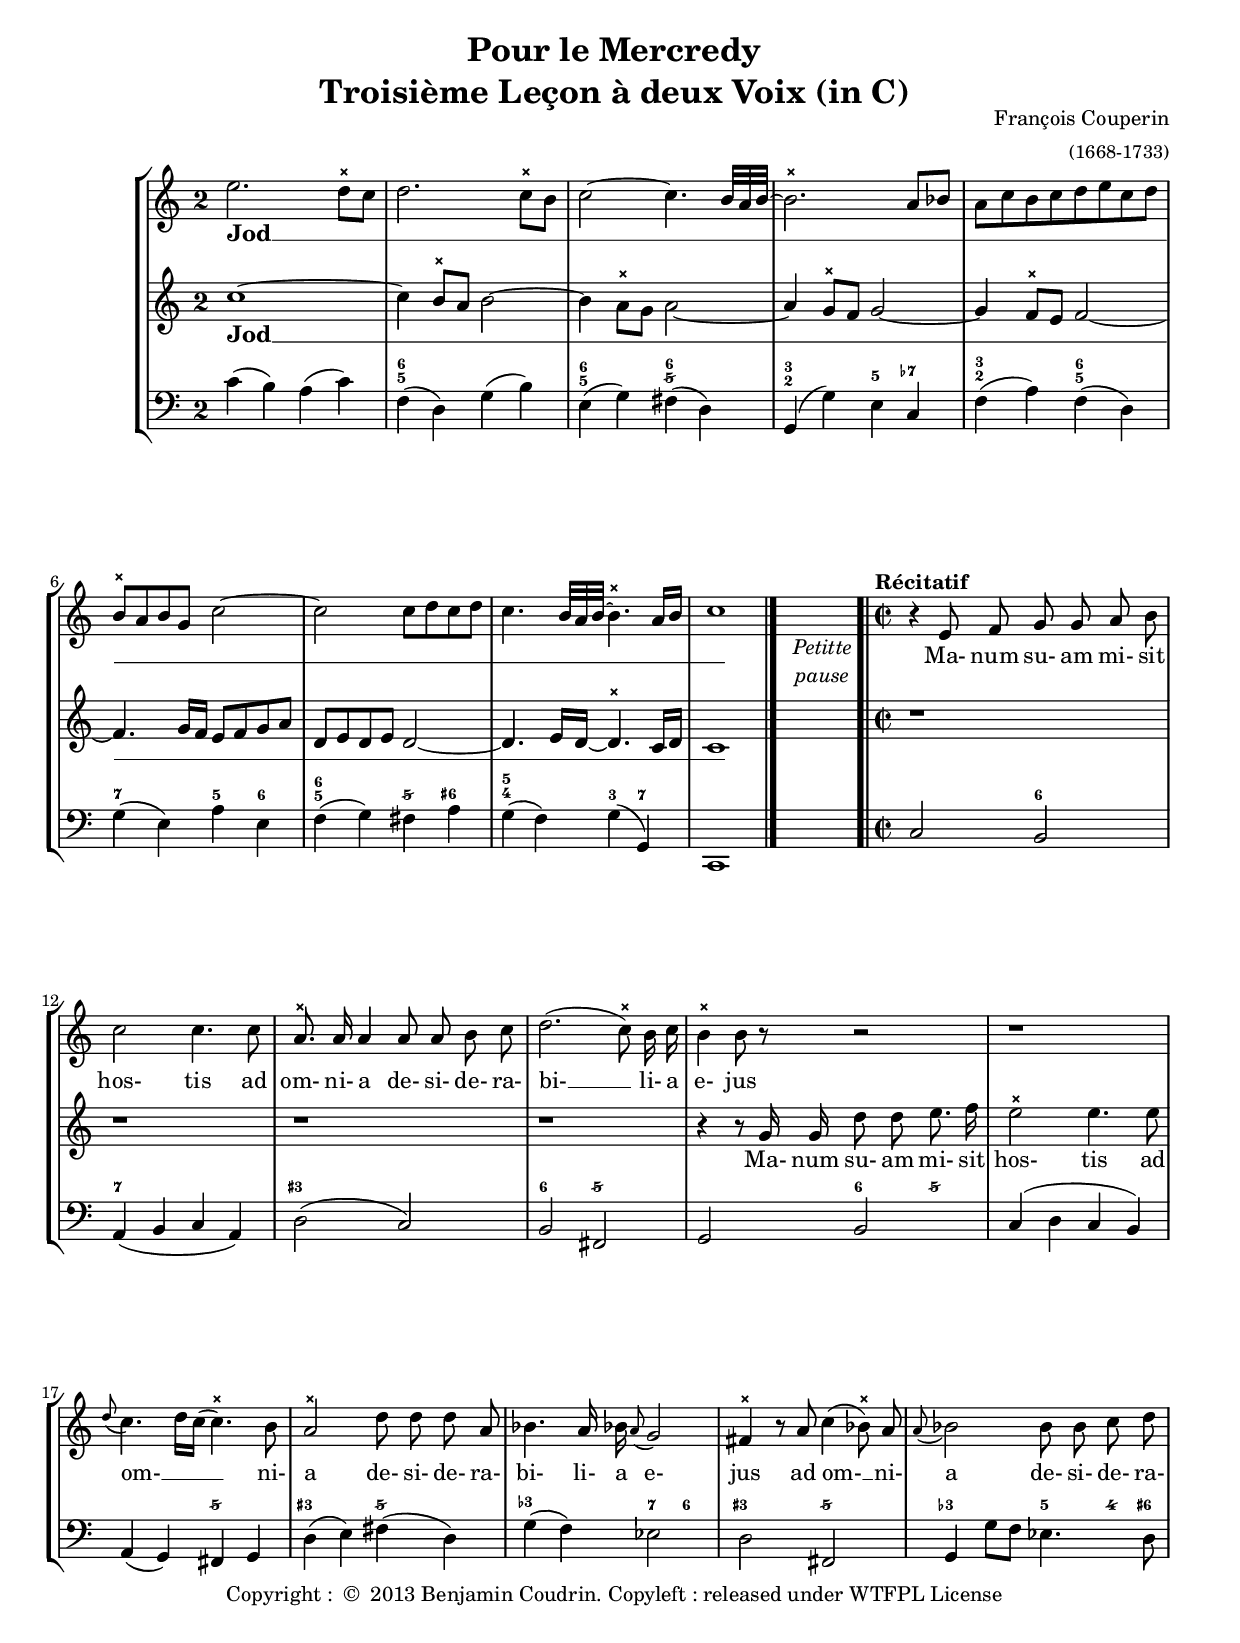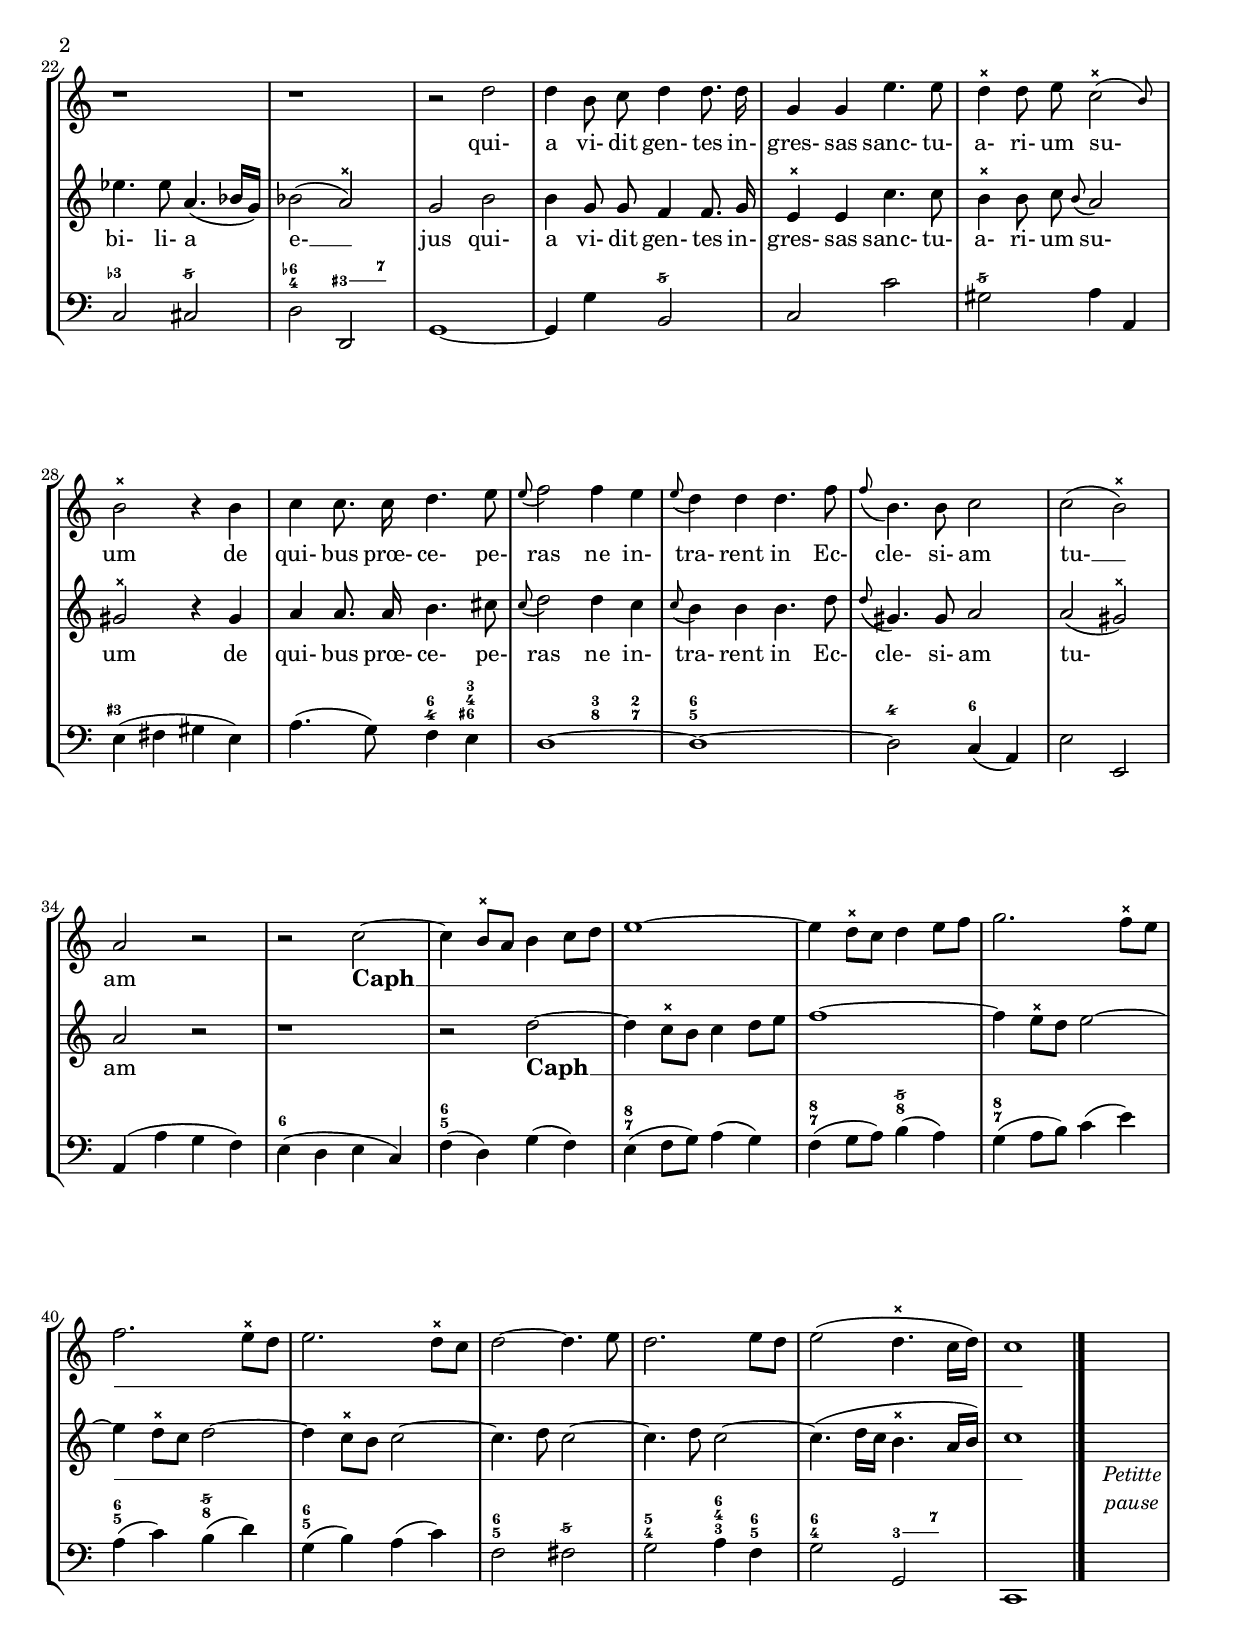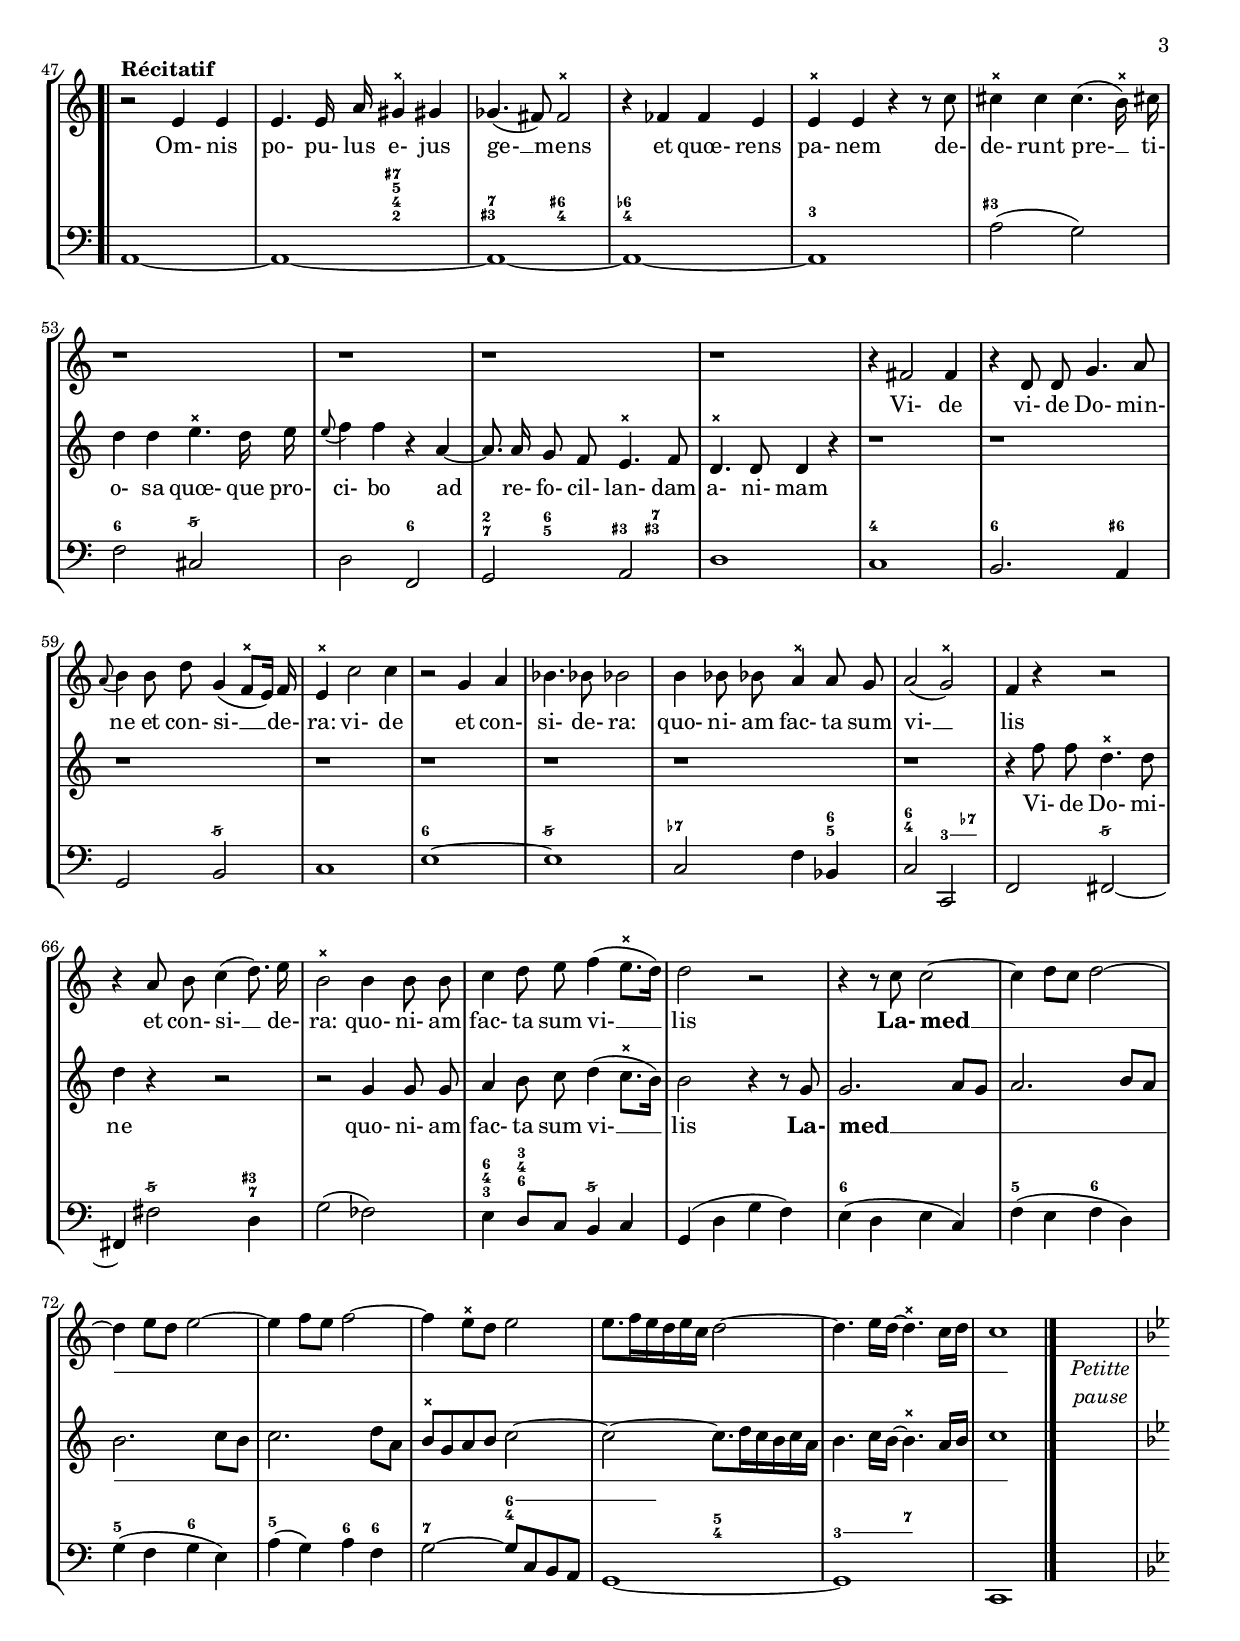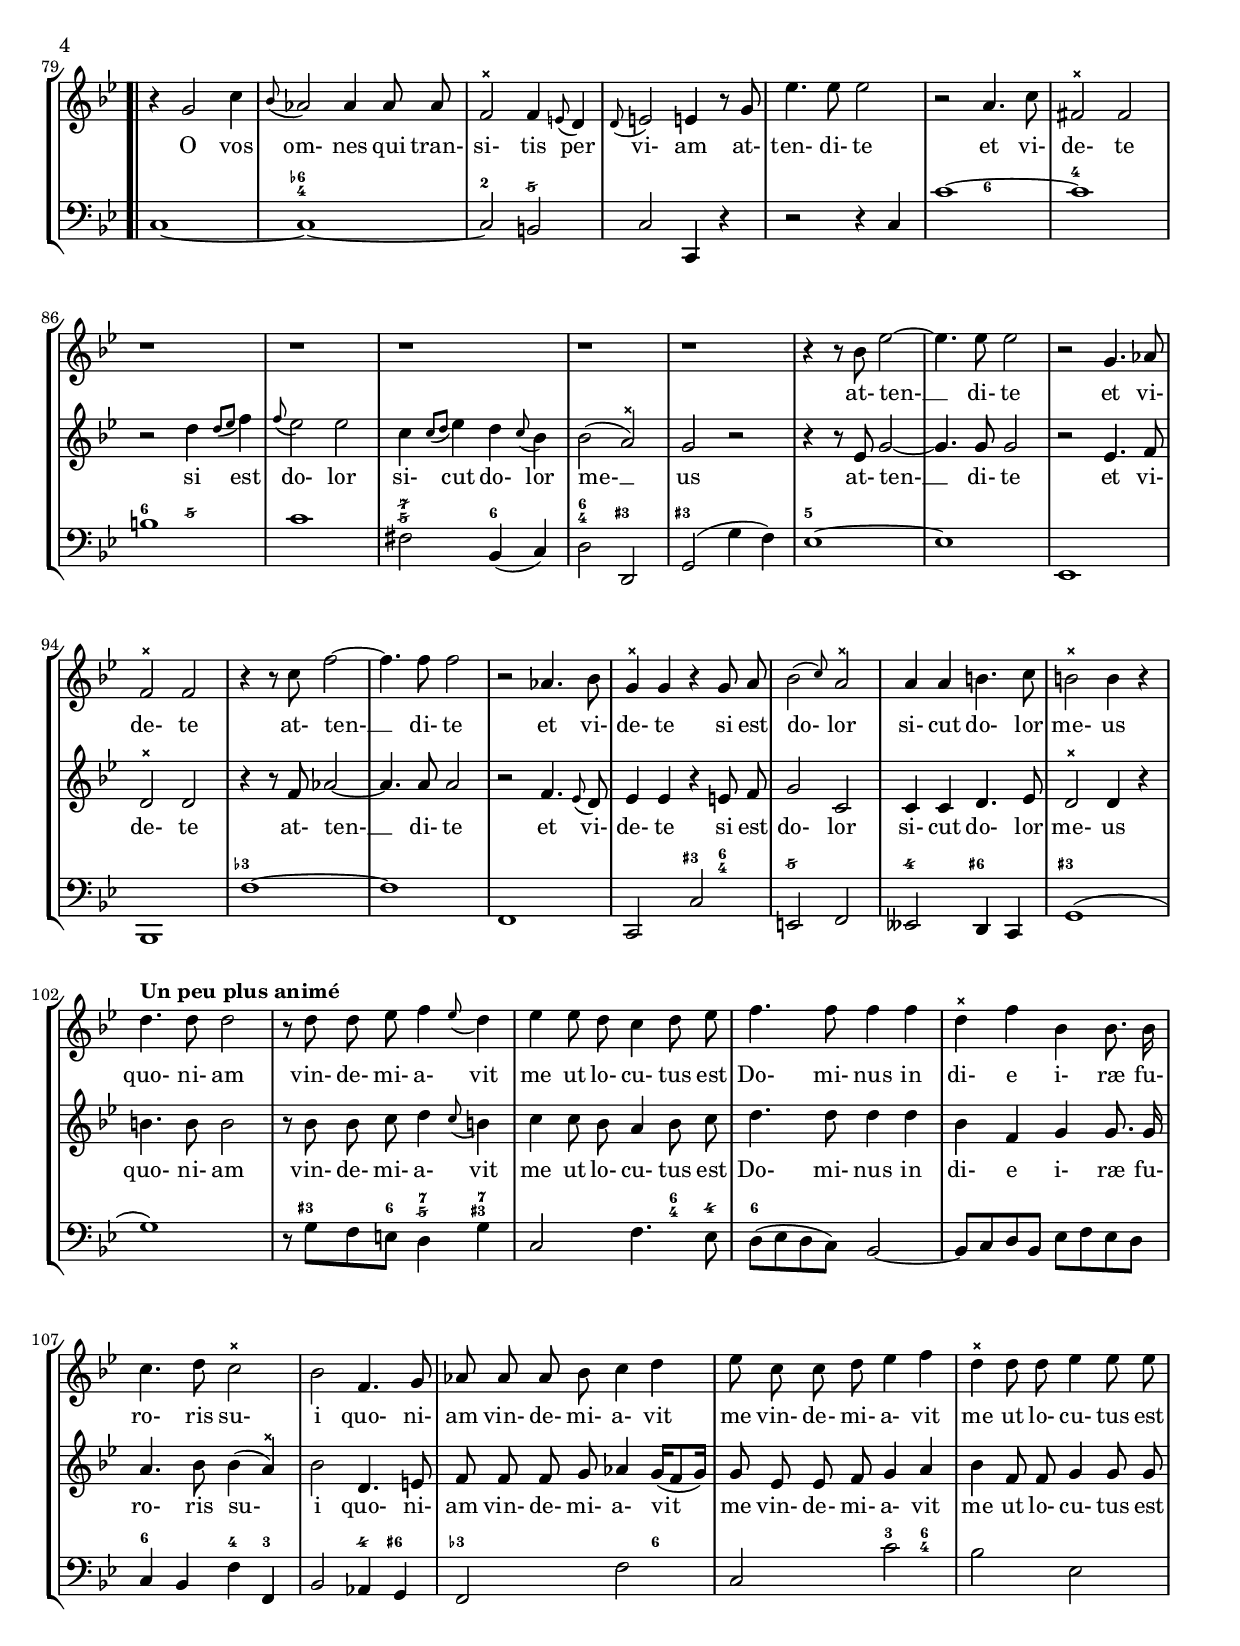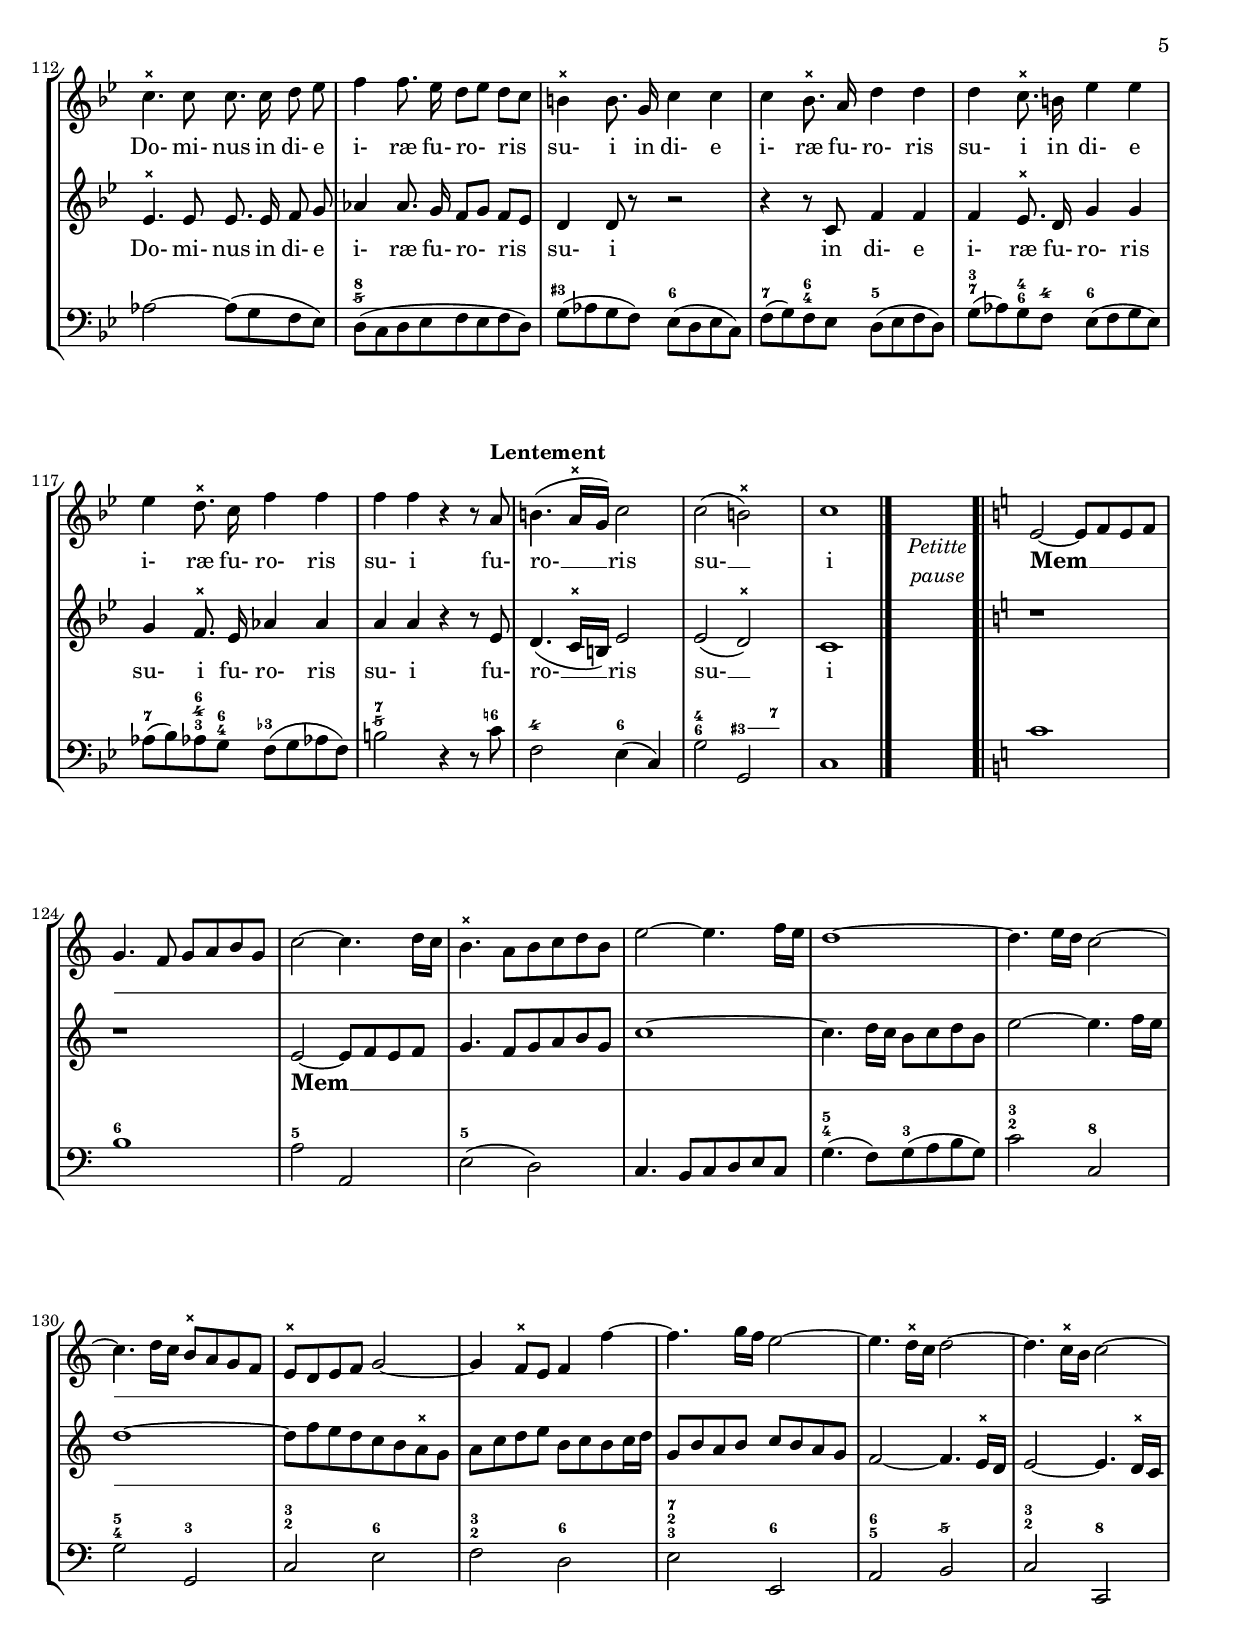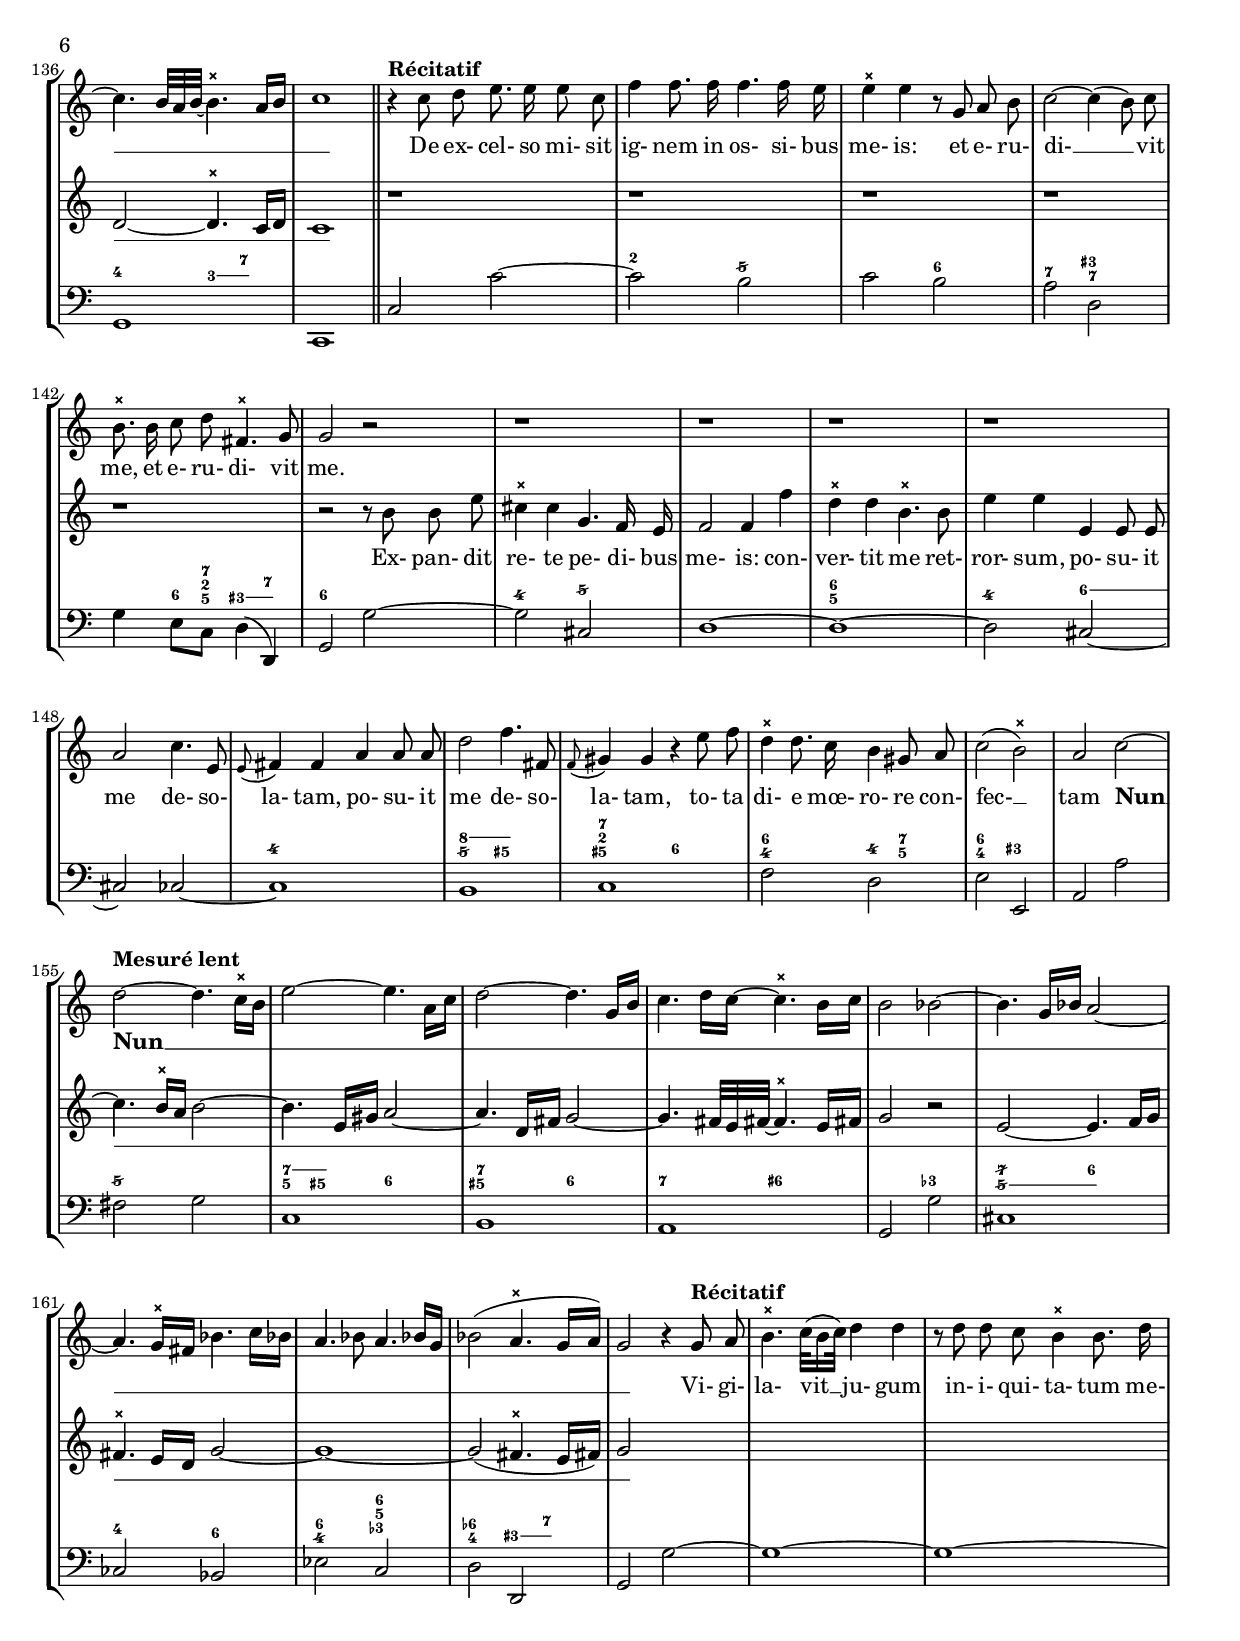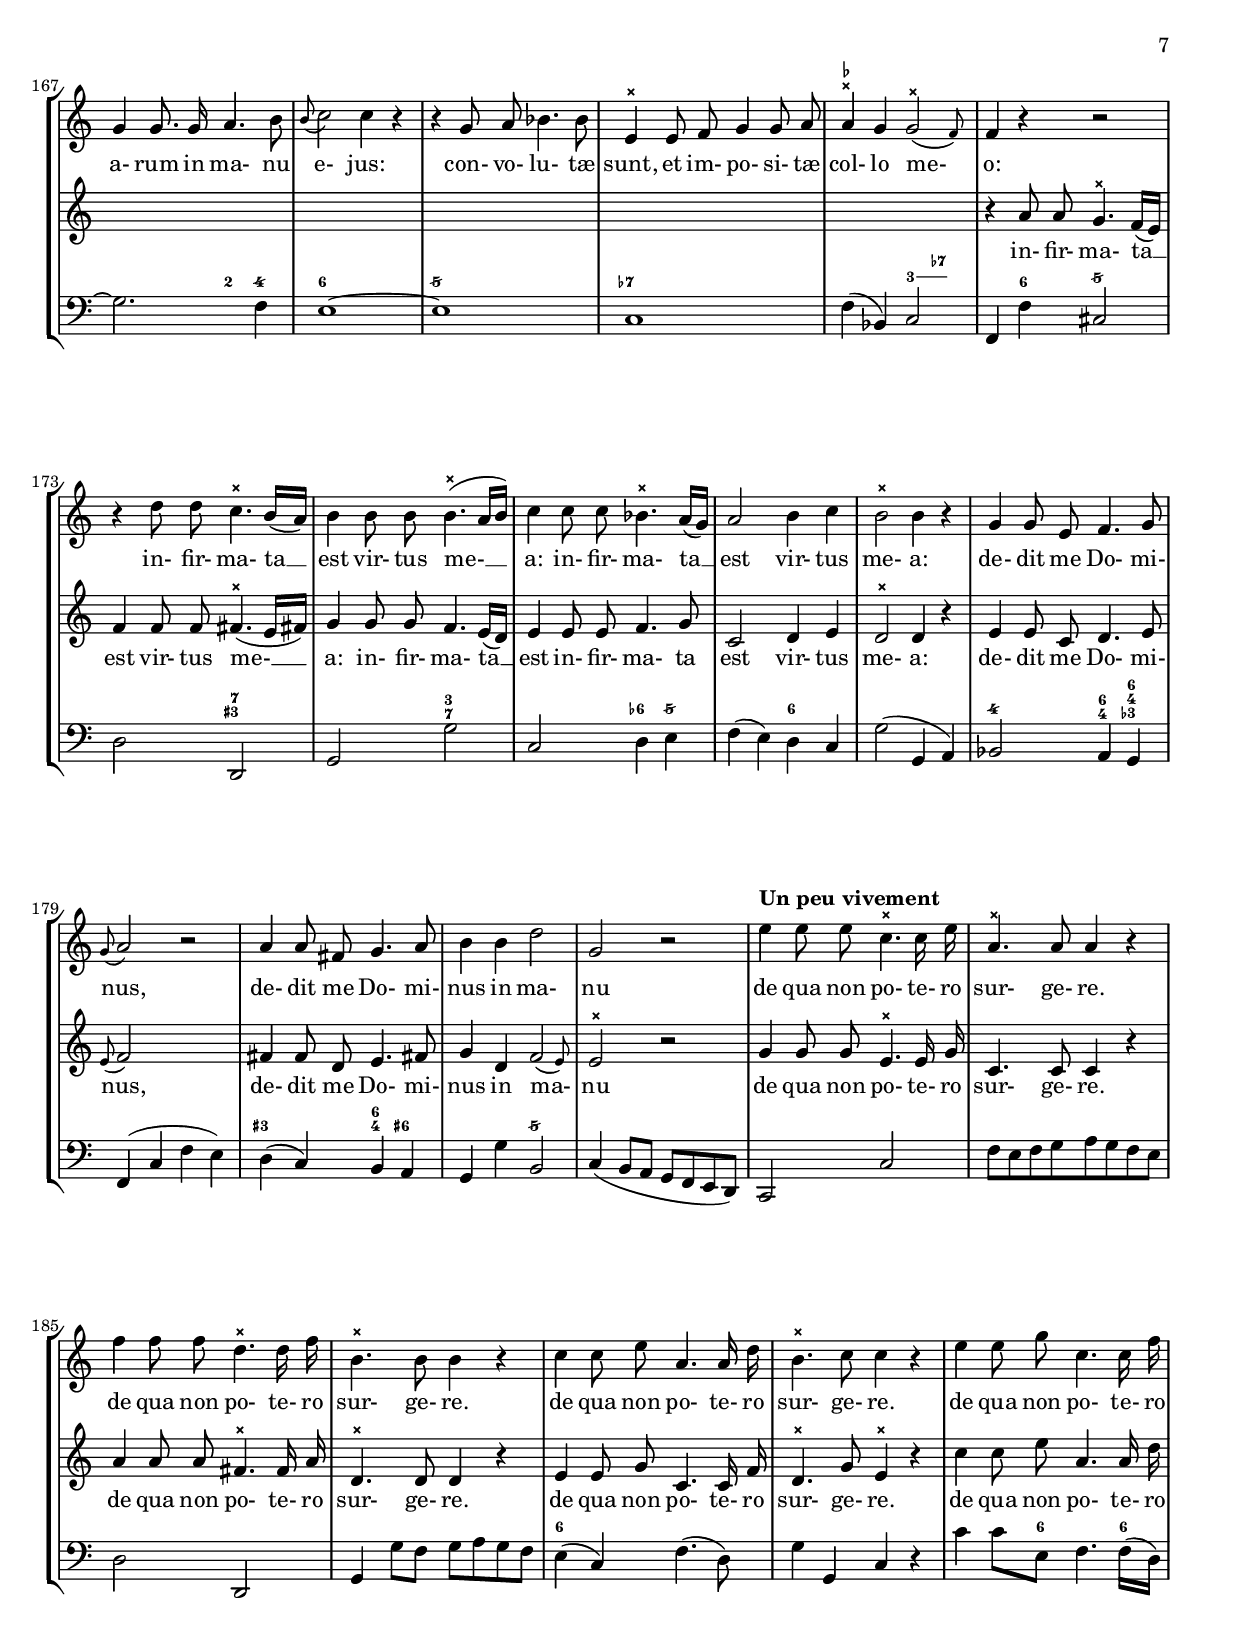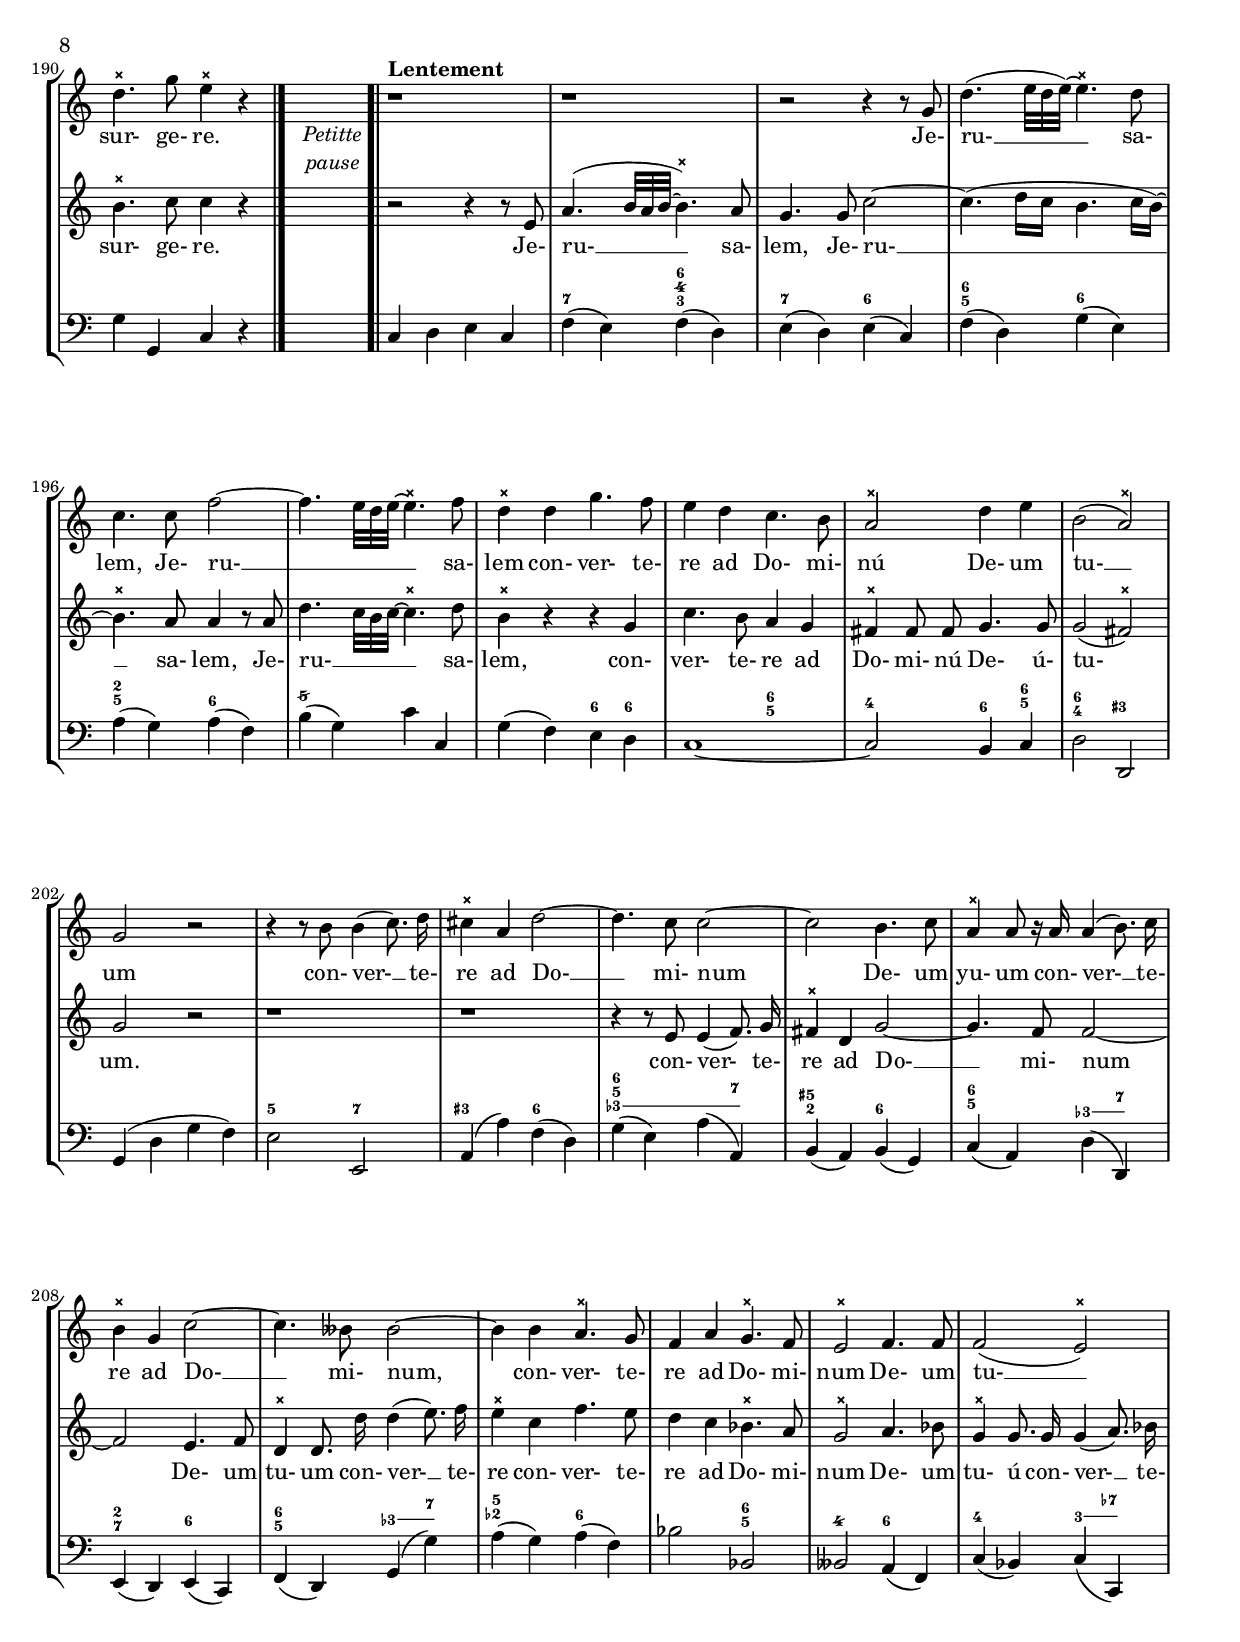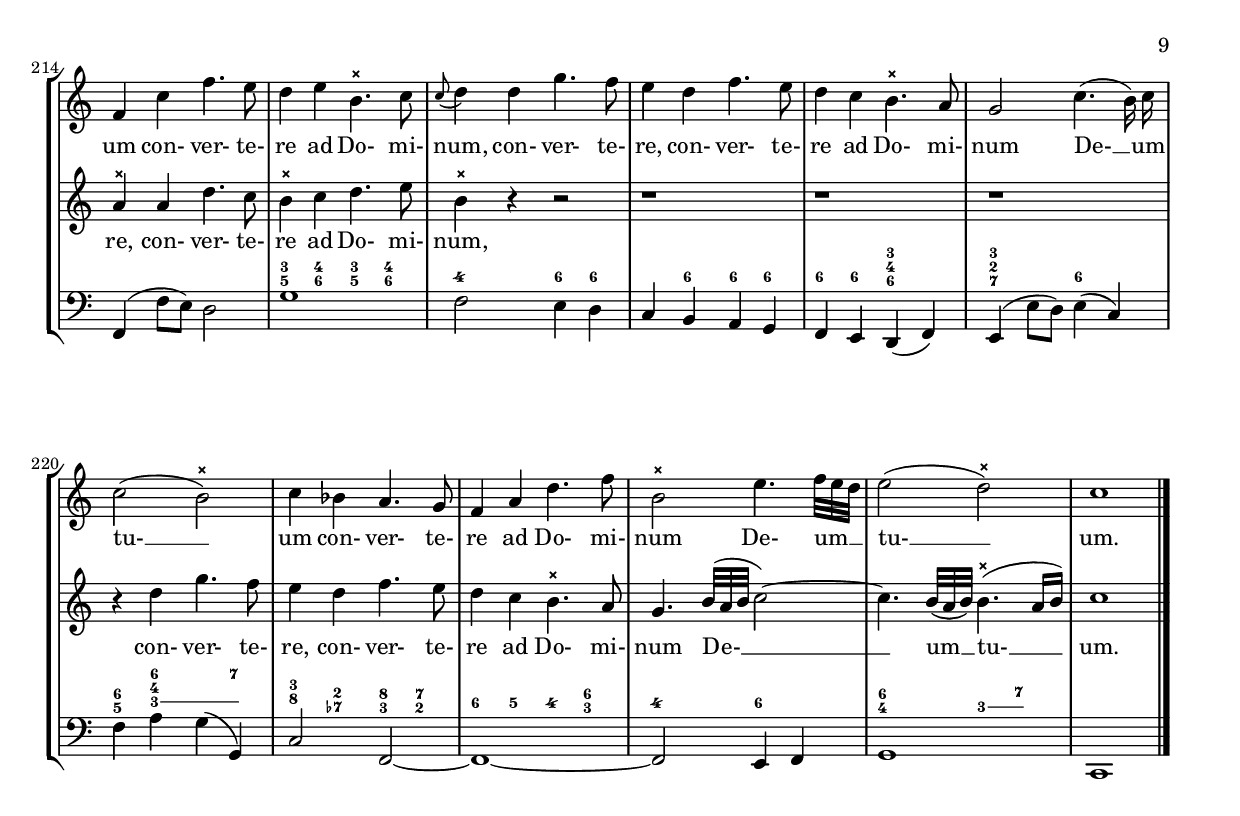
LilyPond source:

%%  lecon3.ly
%%  This file is part of the Earlilypond project
%%
%%  Copyright (c) 2013 Benjamin Coudrin <benjamin.coudrin@gmail.com>
%%                All Rights Reserved
%%
%%  This program is free software. It comes without any warranty, to
%%  the extent permitted by applicable law. You can redistribute it
%%  and/or modify it under the terms of the Do What The Fuck You Want
%%  To Public License, Version 2, as published by Sam Hocevar. See
%%  http://sam.zoy.org/wtfpl/COPYING for more details.

\version "2.14.2"

#(set-default-paper-size "a4")
#(set-global-staff-size 18)

\paper {
  line-width    = 188\mm
  left-margin   = 10\mm
  top-margin    = 10\mm
  bottom-margin = 20\mm
  ragged-last-bottom = ##t 
  ragged-bottom = ##f
  annotate-spacing = ##f
  page-breaking = #ly:page-turn-breaking
  #(define page-breaking ly:page-turn-breaking)
}

\layout {
  \context {
    \RemoveEmptyStaffContext
  }
}

\header {
  title = \markup \center-column { "Pour le Mercredy" "Troisième Leçon à deux Voix (in C)" }
  %subtitle =
  composer =  \markup \right-column { "François Couperin" \small "(1668-1733)" }
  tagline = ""
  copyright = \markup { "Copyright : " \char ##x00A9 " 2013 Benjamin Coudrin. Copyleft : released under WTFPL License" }
}

\include "../../../3rdParty/Viole/ornements-viole.ly"
%%  jod.ly
%%  This file is part of the Earlilypond project
%%
%%  Copyright (c) 2013 Benjamin Coudrin <benjamin.coudrin@gmail.com>
%%                All Rights Reserved
%%
%%  This program is free software. It comes without any warranty, to
%%  the extent permitted by applicable law. You can redistribute it
%%  and/or modify it under the terms of the Do What The Fuck You Want
%%  To Public License, Version 2, as published by Sam Hocevar. See
%%  http://sam.zoy.org/wtfpl/COPYING for more details.

jodsopun = {
  fis2. \vxmordant e8 [d]				| % 1
  e2. \vxmordant d8 [cis]				| % 2
  d2 ~ d4. s32 cis32 [b cis ~]				| % 3
  \vxmordant cis2. b8 [c]				| % 4
  b8 [d cis d e fis d e]				| % 5
  \vxmordant cis [b cis a] d2 ~				| % 6
  d d8 [e d e]						| % 7
  d4. s32 cis32 [b cis ~] \vxmordant cis4. b16 [cis]	| % 8
  d1							| % 9
}

jodlyrun = \lyricmode {
  \markup\bold Jod __ _ _ _ _ _ _ _ _ _ _ _ _ _ _ _ _ _ _ _ _ _ _ _ _ _ _ _ _
  _ _ _ _ _ _ _
}

jodsopdeux = {
  d1 ~						| % 1
  d4 \vxmordant cis8 [b] cis2 ~		| % 2
  \stemDown cis4 \vxmordant b8 [a] b2 ~	| % 3
  \stemUp b4 \vxdmordant a8 [g] a2 ~		| % 4
  a4 \vxdmordant g8 [fis] g2 ~			| % 5
  g4. a16 [g] fis8 [g a b]			| % 6
  e, [fis e fis] e2 ~ 				| % 7
  e4. fis16 [e ~] \vxmordant e4. d16 [e]	| % 8
  d1						| % 9
  \stemNeutral
}

jodlyrdeux = \lyricmode {
  \markup\bold Jod __ _ _ _ _ _ _ _ _ _ _ _ _ _ _ _ _ _ _ _ _ _ _ _ _ _ _ _ _
}

jodfig = \figuremode {
  s1			| % 1
  <6 5>4 s2.		| % 2
  <6 5>2 <6 5/>2	| % 3
  <3 2>2 <5>4 <7->4	| % 4
  <3 2>2 <6 5>2		| % 5
  <7>2 <5>4 <6>4	| % 6
  <6 5>2 <5/>4 <6+>4 	| % 7
  <5 4>2 <3>4 <7>4 	| % 8
  s1 			| % 9
}

jodbass = {
  d4 (cis) b (d)	| % 1
  g, (e) a (cis)	| % 2
  fis, (a) gis (e)	| % 3
  a, (a') fis d		| % 4
  g (b) g (e)		| % 5
  a (fis) b fis 	| % 6
  g (a) gis b		| % 7
  a (g) a (a,)		| % 8
  d,1			| % 9
}

%%  recitatif1.ly
%%  This file is part of the Earlilypond project
%%
%%  Copyright (c) 2013 Benjamin Coudrin <benjamin.coudrin@gmail.com>
%%                All Rights Reserved
%%
%%  This program is free software. It comes without any warranty, to
%%  the extent permitted by applicable law. You can redistribute it
%%  and/or modify it under the terms of the Do What The Fuck You Want
%%  To Public License, Version 2, as published by Sam Hocevar. See
%%  http://sam.zoy.org/wtfpl/COPYING for more details.

recunsopun = {
  %\mark \markup{\italic{Récitatif}}
  \tempo "Récitatif"
  \autoBeamOff
  r4 fis,8 g a a b cis				| % 1
  d2 d4. d8					| % 2
  \vxmordant b8. b16 b4 b8 b cis d		| % 3
  e2. (\vxmordant d8) cis16 d			| % 4 
  \vxmordant cis4 cis8 r8 r2			| % 5
  r1 | r1 | r1 | r1 | r1 | r1 | r1 | r1	| % 6-13
  r2 e						| % 14
  e4 cis8 d e4 e8. e16				| % 15
  a,4 a fis'4. fis8				| % 16
  \vxmordant e4 e8 fis \afterGrace \vxmordant d2 ({cis8)}	| % 17
  \vxmordant cis2 r4 cis  			| % 18
  d4 d8. d16 e4. fis8  				| % 19
  \grace fis8 (g2) g4 fis 			| % 20
  \grace fis8 (e4) e e4. g8  			| % 21
  \grace g8 (cis,4.) cis8 d2  			| % 22
  d2 (\vxmordant cis)  				| % 23
  b r  						| % 24
  r d ~ 	 				| % 25
  d4 \vxmordant cis8 [b] cis4 d8 [e]  		| % 26
  fis1 ~  					| % 27
  fis4 \vxmordant e8 [d] e4 fis8 [g]  		| % 28
  a2. \vxmordant g8 [fis]   			| % 29
  g2. \vxmordant fis8 [e]  			| % 30
  fis2. \vxmordant e8 [d]			| % 31
  e2 ~ e4. fis8					| % 32
  e2. fis8 [e]					| % 33
  fis2 (\vxmordant e4. d16 [e])		| % 34
  d1  						| % 35
  
}

recunlyrun = \lyricmode {
  Ma- num su- am mi- sit hos- tis ad
  om- ni- a de- si- de- ra- bi- __ li- a e- jus
  qui- a vi- dit gen- tes in- gres- sas
  sanc- tu- a- ri- um su- um
  de qui- bus
  \markup{\concat{pr \char ##x0153 -}} ce- pe- ras
  ne in- tra- rent in Ec- cle- si- am tu- __ am
  \markup\bold Caph __ _ _ _ _ _ _ _ _ _ _ _ _ _ _ _ _ _ _ _
}

recunsopdeux = {
  \autoBeamOff
  r1 | r1 | r1 | r1					| % 1-4
  r4 r8 a'16 a e'8 e fis8. g16				| % 5
  \vxmordant fis2 fis4. fis8 				| % 6
  \grace e8 (d4.) e16 [d] (\vxmordant d4.) cis8	| % 7
  \vxmordant b2 e8 e e b				| % 8
  c4. b16 c\grace b8 (a2)				| % 9
  \vxmordant gis4 r8 b d4 (\vxmordant c8) b		| % 10
  \grace b8 (c2) cis8 cis d e			| % 11
  f4. fis8 b,4. (c16 [a])				| % 12
  c2 (\vxmordant b)					| % 13
  a2 cis  						| % 14
  cis4 a8 a g4 g8. a16  				| % 15
  \vxmordant fis4 fis d'4. d8  			| % 16
  \vxmordant cis4 cis8 d \grace cis8 (b2)  		| % 17
  \vxmordant ais2 r4 a4  				| % 18
  b4 b8. b16 cis4. dis8  				| % 19
  \grace d8 (e2) e4 d  					| % 20
  \grace d8 (cis4) cis cis4. e8  			| % 21
  \grace e8 (ais,4.) a8 b2  				| % 22
  b (\vxmordant ais)  					| % 23
  b r  							| % 24
  r1  							| % 25
  r2 e ~  						| % 26
  e4 \vxmordant d8 [cis] d4 e8 [fis]  			| % 27
  g1 ~   						| % 28
  g4 \vxmordant fis8 [e] fis2 ~  			| % 29
  fis4 \vxmordant e8 [d] e2 ~  			| % 30
  e4 \vxmordant d8 [cis] d2 ~				| % 31
  d4. e8 d2 ~   					| % 32
  d4. e8 d2 ~  						| % 33
  d4. (e16 [d] \vxmordant cis4. b16 [cis])  		| % 34
  d1  							| % 35
}

recunlyrdeux = \lyricmode {
  Ma- num su- am mi- sit hos- tis ad om- __ _ ni- a
  de- si- de- ra- bi- li- a e- jus ad om- __ ni- a
  de- si- de- ra- bi- li- a e- __ jus
  qui- a vi- dit gen- tes
  in- gres- sas sanc- tu- a- ri- um su- um
  de qui- bus
  \markup{\concat{pr \char ##x0153 -}} ce- pe- ras
  ne in- tra- rent in Ec- cle- si- am tu- am
  \markup\bold Caph __ _ _ _ _ _ _ _ _ _ _ _ _ _ _ _
}

recunfig = \figuremode {
  s2 <6>2			| % 1
  <7>4 s2.			| % 2
  <3+>1				| % 3
  <6>2 <5/>2			| % 4
  s2 <6>4 <5/>4			| % 5
  s1				| % 6
  s2 <5/>2			| % 7
  <3+>2 <5/>2			| % 8
  <3->2 <7>4 <6>4		| % 9
  <3+>2 <5/>2			| % 10
  <3->2 <5>4 <4/>8 <6+>8	| % 11
  <3->2 <5/>2			| % 12
  \bassFigureExtendersOn
  <6- 4>2 <_ 3+>4 <7 3+>4	| % 13
  \bassFigureExtendersOff
  s1  				| % 14
  s2 <5/>2  			| % 15
  s1  				| % 16
  <5/>2 s2  			| % 17
  <3+>4 s2.  			| % 18
  s2 <6 4/>4 <3 4 6+>4  	| % 19
  s2 <3 8>4 <2 7>4  		| % 20
  <6 5>1  			| % 21
  <4/>2 <6>2  			| % 22
  s1 | s1   			| % 23-24
  <6>1  			| % 25
  <6 5>1  			| % 26
  <8 7>1   			| % 27
  <8 7>2 <5/ 8>2  		| % 28
  <8 7>1   			| % 29
  <6 5>2 <5/ 8>2  		| % 30
  <6 5>1  			| % 31
  <6 5>2 <5/>2  		| % 32
  <5 4>2 <6 4 3>4 <6 5>4  	| % 33
  <6 4>2 \bassFigureExtendersOn
  <_ 3>4 <7 3>4  		| % 34
  \bassFigureExtendersOff
  s1   				| % 35
}

recunbass = {
  d'2 cis		| % 1
  b4 (cis d b)		| % 2
  e2 (d)		| % 3
  cis gis		| % 4
  a cis			| % 5
  d4 (e d cis)		| % 6
  b (a) gis a		| % 7
  e' (fis) gis (e)	| % 8
  a (g) f2		| % 9
  e gis,		| % 10
  a4 a'8 [g] f4. e8	| % 11
  d2 dis		| % 12
  e e,			| % 13
  a1 ~ 			| % 14
  a4 a' cis,2  		| % 15
  d d'   		| % 16
  ais b4 b,  		| % 17
  fis' (gis ais fis)  	| % 18
  b4. (a8) g4 fis   	| % 19
  e1 ~   		| % 20
  e1 ~   		| % 21
  e2 d4 (b)  		| % 22
  fis'2 fis,  		| % 23
  b4 (b' a g)  		| % 24
  fis (e fis d)  	| % 25
  g (e) a (g)  		| % 26
  fis (g8 [a]) b4 (a)	| % 27
  g (a8 [b]) cis4 (b)	| % 28
  a (b8 [cis]) d4 (fis)	| % 29
  b, (d) cis (e)	| % 30
  a, (cis) b (d)  	| % 31
  g,2 gis  		| % 32
  a b4 g  		| % 33
  a2 a,  		| % 34
  d,1  			| % 35
}

%%  recitatif2.ly
%%  This file is part of the Earlilypond project
%%
%%  Copyright (c) 2013 Benjamin Coudrin <benjamin.coudrin@gmail.com>
%%                All Rights Reserved
%%
%%  This program is free software. It comes without any warranty, to
%%  the extent permitted by applicable law. You can redistribute it
%%  and/or modify it under the terms of the Do What The Fuck You Want
%%  To Public License, Version 2, as published by Sam Hocevar. See
%%  http://sam.zoy.org/wtfpl/COPYING for more details.

recdeuxsopun = {
  %\mark \markup{\italic{Récitatif}}
  %\tempo "Récitatif"
  \autoBeamOff
  r1 | r1 | r1 | r1 | r1 | r1 | r1 | r1 | r1 | r1		| % 1-10
  r4 gis,2 g4  							| % 11
  r4 e8 e a4. b8  						| % 12
  \grace b8 (cis4) cis8 e a,4 (\vxmordant g8 [fis16]) g16	| % 13
  \vxmordant fis4 d'2 d4  					| % 14
  r2 a4 b  							| % 15
  c4. c8 c2  							| % 16
  cis4 c8 c \vxmordant b4 b8 a  				| % 17
  b2 (\vxmordant a)  						| % 18
  g4 r r2  							| % 19
  r4 b8 cis d4 (e8.) fis16  					| % 20
  \vxmordant cis2 cis4 cis8 cis  				| % 21
  d4 e8 fis g4 (\vxmordant fis8. [e16])  			| % 22
  e2 r2  							| % 23
  r4 r8 d8 d2 ~  						| % 24
  d4 e8 [d] e2 ~  						| % 25
  e4 fis8 [e] fis2 ~  						| % 26
  fis4 g8 [fis] g2 ~  						| % 27
  g4 \vxmordant fis8 [e] fis2 					| % 28
  fis8. [g16 fis e fis d] e2 ~  					| % 29
  e4. fis16 [e ~] \vxmordant e4. d16 [e]  			| % 30
  d1  								| % 31
}

recdeuxlyrun = \lyricmode {
  Vi- de vi- de Do- min- ne et con- si- __ de- ra:
  vi- de et con- si- de- ra:
  quo- ni- am fac- ta sum vi- __ lis
  et con- si- __ de- ra:
  quo- ni- am fac- ta sum vi- __ lis
  \markup\bold La- \markup\bold med __ _ _ _ _ _ _ _ _ _ _ _ _ _
}

recdeuxsopdeux = {
  \autoBeamOff
  \tempo "Récitatif"
  r2 fis,4 fis 					| % 1
  fis4. fis16 b \vxmordant ais4 ais  		| % 2
  aes4. (gis8) \vxmordant g2  			| % 3
  r4 ges g fis  				| % 4
  \vxmordant fis fis r4 r8 d'  		| % 5
  \vxmordant dis4 d d4. (\vxmordant cis16) dis	| % 6
  e4 e \vxmordant fis4. e16 fis  		| % 7
  \grace fis8 (g4) g r b, ~   			| % 8
  b8. b16 a8 g \vxmordant fis4. g8  		| % 9
  \vxmordant e4. e8 e4 r			| % 10
  r1 | r1 | r1 | r1 | r1 | r1 | r1 | r1	| % 11-18
  r4 g'8 g \vxmordant e4. e8			| % 19
  e4 r r2					| % 20
  r2 a,4 a8 a					| % 21
  b4 cis8 d e4 (\vxmordant d8. [cis16])	| % 22
  cis2 r4 r8 a  				| % 23
  a2. b8[a]  					| % 24
  b2. cis8[b]  					| % 25
  cis2. d8[cis]  				| % 26
  d2. e8[b]  					| % 27
  \vxmordant cis8 [a b cis] d2 ~  		| % 28
  d ~ d8. [e16 d cis d b]  			| % 29
  cis4. d16[cis ~] \vxmordant cis4. b16 [cis]	| % 30
  d1  						| % 31
}

recdeuxlyrdeux = \lyricmode {
  Om- nis po- pu- lus e- jus ge- __ mens
  et \markup{\concat{qu \char ##x0153 -}} rens
  pa- nem
  de- de- runt pre- __ ti- o- sa
  \markup{\concat{qu \char ##x0153 -}} que
  pro- ci- bo
  ad re- fo- cil- lan- dam a- ni- mam
  Vi- de Do- mi- ne
  quo- ni- am fac- ta sum vi- __ lis
  \markup\bold La- \markup\bold med __ _ _ _ _ _ _ _ _ _ _ _ _ _
}

recdeuxfig = \figuremode {
  s1   					| % 1
  s2 <7+ 5 4 2>2   			| % 2
  <7 3+>2 <6+ 4>2  			| % 3
  <6- 4>1  				| % 4
  <3>1  				| % 5
  <3+>1  				| % 6
  <6>2 <5/>2 			 	| % 7
  s2 <6>2  				| % 8
  <2 7>4 <6 5>4 <_ 3+>4 <7 3+>4	| % 9
  s1   					| % 10
  <4>1  				| % 11
  <6>2. <6+>4  				| % 12
  s2 <5/>2  				| % 13
  s1  					| % 14
  <6>1  				| % 15
  <5/>1  				| % 16
  <7->2. <6 5>4  			| % 17
  <6 4>2 \bassFigureExtendersOn
  <_ 3>4 <7- 3>4  			| % 18
  \bassFigureExtendersOff
  s2 <5/>2 				| % 19
  s4 <5/>2 <3+ 7>4  			| % 20
  s1  					| % 21
  <6 4 3>4 <3 4 6>4 <5/>2  		| % 22
  s1  					| % 23
  <6>1  				| % 24
  <5>2 <6>2  				| % 25
  <5>2 <6>2  				| % 26
  <5>2 <6>4 <6>4  			| % 27
  <7>2 <6 4>2 \bassFigureExtendersOn  	| % 28
  <6 _>4 <6>4 \bassFigureExtendersOff <5 4>2	| % 29
  \bassFigureExtendersOn
  <_ 3>2 <7 3>2  			| % 30
  \bassFigureExtendersOff
  s1  					| % 31
}

recdeuxbass = {
  b'1 ~   		| % 1
  b ~  			| % 2
  b ~  			| % 3 
  b ~  			| % 4
  b  			| % 5
  b'2 (a)		| % 6
  g dis  		| % 7
  e g,  		| % 8
  a b  			| % 9
  e1  			| % 10
  d  			| % 11
  cis2. b4  		| % 12
  a2 cis  		| % 13
  d1  			| % 14
  fis ~  		| % 15 
  fis  			| % 16
  d2 g4 c,  		| % 17
  d2 d,  		| % 18
  g gis ~  		| % 19
  gis4 gis'2 e4		| % 20
  a2 (ges)  		| % 21
  fis4 e8 [d] cis4 d	| % 22
  a (e' a g)  		| % 23
  fis (e fis d)		| % 24
  g (fis g e)		| % 25
  a (g a fis)		| % 26
  b (a) b g		| % 27
  a2 ~ a8 [d, cis b]	| % 28
  a1 ~			| % 29
  a			| % 30
  d,			| % 31
}

%%  ovos.ly
%%  This file is part of the Earlilypond project
%%
%%  Copyright (c) 2013 Benjamin Coudrin <benjamin.coudrin@gmail.com>
%%                All Rights Reserved
%%
%%  This program is free software. It comes without any warranty, to
%%  the extent permitted by applicable law. You can redistribute it
%%  and/or modify it under the terms of the Do What The Fuck You Want
%%  To Public License, Version 2, as published by Sam Hocevar. See
%%  http://sam.zoy.org/wtfpl/COPYING for more details.

ovossopun = {
  \key a \minor
  \autoBeamOff
  r1 | r1 | r1 | r1 | r1 | r1 | r1 | r1 | r1 | r1 | r1 | r1	| % 1-12
  r4 r8 c f2 ~				| % 13
  f4. f8 f2				| % 14
  r2 a,4. bes8				| % 15
  \vxmordant g2 g			| % 16
  r4 r8 d'8 g2 ~			| % 17
  g4. g8 g2				| % 18
  r2 bes,4. c8				| % 19
  \vxmordant a4 a r a8 b		| % 20
  \afterGrace c2 ({d8)} \vxmordant b2	| % 21
  b4 b cis4. d8				| % 22
  \vxmordant cis2 c4 r			| % 23
  \tempo "Un peu plus animé"
  e4. e8 e2				| % 24
  r8 e e f g4 \grace f8 (e4)		| % 25
  f4 f8 e d4 e8 f			| % 26
  g4. g8 g4 g				| % 27
  \vxmordant e g c, c8. c16		| % 28
  d4. e8 \vxmordant d2			| % 29
  c g4. a8				| % 30
  bes8 b b c d4 e			| % 31
  f8 d d e f4 g				| % 32
  \vxmordant e4 e8 e f4 f8 f		| % 33
  \vxmordant d4. d8 d8. d16 e8 f	| % 34
  g4 g8. f16 e8 [f] e[d]		| % 35
  \vxmordant cis4 c8. a16 d4 d		| % 36
  d \vxmordant c8. b16 e4 e		| % 37
  e \vxmordant d8. cis16 f4 f		| % 38
  f \vxmordant e8. d16 g4 g		| % 39
  g g r r8 \tempo "Lentement" b,8	| % 40
  cis4. (\vxmordant b16 [a]) d2	| % 41
  d (\vxmordant cis)			| % 42
  d1					| % 43
}

ovoslyrun = \lyricmode {
  at- ten- __ di- te et vi- de- te
  at- ten- __ di- te et vi- de- te
  si est do- lor si- cut do- lor me- us
  quo- ni- am vin- de- mi- a- vit me
  ut lo- cu- tus est Do- mi- nus in di- e
  i- \markup{\concat{r \char ##x00E6 }}
  fu- ro- ris su- i
  quo- ni- am vin- de- mi- a- vit me
  vin- de- mi- a- vit me
  ut lo- cu- tus est Do- mi- nus in di- e
  i- \markup{\concat{r \char ##x00E6 }}
  fu- ro- ris su- i in di- e
  i- \markup{\concat{r \char ##x00E6 }}
  fu- ro- ris su- i in di- e
  i- \markup{\concat{r \char ##x00E6 }}
  fu- ro- ris su- i
  fu- ro- __ ris su- __ i
}

ovossopdeux = {
  \key a \minor
  \autoBeamOff
  r4 a2 d4				| % 1
  \grace c8 (bes2) b4 b8 b		| % 2
  \vxmordant g2 g4 \grace fis8 (e4)	| % 3
  \grace e8 (fis2) fis4 r8 a8		| % 4
  f'4. f8 f2				| % 5
  r2 b,4. d8				| % 6
  \vxmordant gis,2 g			| % 7
  r2 e'4 \acciaccatura {e8 [f]} g4	| % 8
  \grace g8 (f2) f			| % 9
  d4 \acciaccatura {d8 [e]} f4 e \grace d8 (c4)	| % 10
  c2 (\vxmordant b)			| % 11
  a r					| % 12
  r4 r8 f a2 ~				| % 13
  a4. a8 a2				| % 14
  r f4. g8				| % 15
  \vxmordant e2 e			| % 16
  r4 r8 g bes2 ~			| % 17
  bes4. b8 b2				| % 18
  r2 g4. \grace f8 (e8)			| % 19
  f4 f r fis8 g				| % 20
  a2 d,					| % 21
  d4 d e4. f8				| % 22
  \vxmordant e2 e4 r			| % 23
  cis'4. c8 c2				| % 24
  r8 c8 c d e4 \grace d8 (cis4)	| % 25
  d4 d8 c b4 c8 d			| % 26
  e4. e8 e4 e				| % 27
  c g a a8. a16				| % 28
  b4. c8 c4 (\vxmordant b)		| % 29
  c2 e,4. fis8				| % 30
  g g g a bes4 a16 ([g8 a16])		| % 31
  a8 f f g a4 b				| % 32
  c g8 g a4 a8 a			| % 33
  \vxmordant f4. f8 f8. f16 g8 a	| % 34
  bes4 b8. a16 g8 [a] g [f]		| % 35
  e4 e8 r r2				| % 36
  r4 r8 d8 g4 g				| % 37
  g \vxmordant f8. e16 a4 a		| % 38
  a \vxmordant g8. f16 bes4 b		| % 39
  b b r4 r8 f8				| % 40
  e4. (\vxmordant d16 [cis]) f2	| % 41
  f (\vxmordant e)			| % 42
  d1					| % 43
}

ovoslyrdeux = \lyricmode {
  O vos om- nes qui tran- si- tis per vi- am
  at- ten- di- te et vi- de- te
  si est do- lor si- cut do- lor me- __ us
  at- ten- __ di- te et vi- de- te
  at- ten- __ di- te et vi- de- te
  si est do- lor si- cut do- lor me- us
  quo- ni- am vin- de- mi- a- vit me
  ut lo- cu- tus est Do- mi- nus in di- e
  i- \markup{\concat{r \char ##x00E6 }}
  fu- ro- ris su- i
  quo- ni- am vin- de- mi- a- vit me
  vin- de- mi- a- vit me
  ut lo- cu- tus est Do- mi- nus in di- e
  i- \markup{\concat{r \char ##x00E6 }}
  fu- ro- ris su- i
  in di- e i- \markup{\concat{r \char ##x00E6 }}
  fu- ro- ris su- i fu- ro- ris su- i
  fu- ro- __ ris su- __ i
}

ovosfig = \figuremode {
  s1				| % 1
  <6- 4>1			| % 2
  <2>2 <5/>2				| % 3
  s1					| % 4
  s1					| % 5
  s2 <6>2				| % 6
  <4>1					| % 7
  <6>2 <5/>2				| % 8
  s1					| % 9
  <7/ 5/>2 <6>2				| % 10
  <6 4>2 <3+>2				| % 11
  <3+>1					| % 12
  <5>1					| % 13
  s1					| % 14
  s1					| % 15
  s1					| % 16
  <3->1					| % 17
  s1					| % 18
  s1					| % 19
  s2 <3+>4 <6 4>4			| % 20
  <5/>1					| % 21
  <4/>2 <6+>2				| % 22
  <3+>1					| % 23
  s1					| % 24
  s8 <3+>4 <6>8 <7 5/>4	 <7 3+>4	| % 25
  s2. <6 4>8 <4/>8			| % 26
  <6>1					| % 27
  s1					| % 28
  <6>2 <4>4 <3>4			| % 29
  s2 <4/>4 <6+>4			| % 30
  <3->2. <6>4				| % 31
  s2 <3>4 <6 4>4			| % 32
  s1					| % 33
  s1					| % 34
  <8 5/>1				| % 35
  <3+>2 <6>2				| % 36
  <7>4 <6 4>4 <5>2			| % 37
  <3 7>4 <4 6>8 <4/>8 <6>2		| % 38
  <7>4 <6 4/ 3>8 <6 4>8 <3->2		| % 39
  <7 5/>2 s4. <6!>8			| % 40
  <4/>2 <6>2				| % 41
  <4 6>2 \bassFigureExtendersOn
  <_ 3+>4 <7 3+>4			| % 42
  \bassFigureExtendersOff
  s1					| % 43
}

ovosbass = {
    \key a \minor
    d'1 ~				| % 1
    d ~					| % 2
    d2 cis				| % 3
    d d,4 r				| % 4
    r2 r4 d'				| % 5
    d'1 ~				| % 6
    d					| % 7
    cis					| % 8
    d					| % 9
    gis,2 c,4 (d)			| % 10
    e2 e,				| % 11
    a (a'4 g)				| % 12
    f1 ~				| % 13
    f					| % 14
    f,					| % 15
    c					| % 16
    g'' ~				| % 17
    g					| % 18
    g,					| % 19
    d2 d'				| % 20
    fis, g				| % 21
    fes e4 d				| % 22
    a'1	(				| % 23
    a')					| % 24
    r8 a [g fis] e4 a			| % 25
    d,2 g4. f8				| % 26
    e ([f e d]) c2 ~			| % 27
    c8 [d e c] f [g f e]		| % 28
    d4 c g' g,				| % 29
    c2 bes4 a				| % 30
    g2 g'				| % 31
    d d'				| % 32
    c f,				| % 33
    bes ~ bes8 ([a g f])		| % 34
    e ([d e f g f g e])			| % 35
    a ([bes a g]) f ([e f d])		| % 36
    g [(a) g f] e ([f g e])		| % 37
    a [(bes) a g] f ([g a f])		| % 38
    bes [(c) bes a] g ([a bes g])	| % 39
    cis2 r4 r8 d			| % 40
    g,2 f4 (d)				| % 41
    a'2 a,				| % 42
    d1					| % 43
}

%%  mem.ly
%%  This file is part of the Earlilypond project
%%
%%  Copyright (c) 2013 Benjamin Coudrin <benjamin.coudrin@gmail.com>
%%                All Rights Reserved
%%
%%  This program is free software. It comes without any warranty, to
%%  the extent permitted by applicable law. You can redistribute it
%%  and/or modify it under the terms of the Do What The Fuck You Want
%%  To Public License, Version 2, as published by Sam Hocevar. See
%%  http://sam.zoy.org/wtfpl/COPYING for more details.

memsopun = {
  \key d \major
  \autoBeamOff
  fis,2 ~ fis8 [g fis g]		| % 1
  a4. g8 a [b cis a]			| % 2
  d2 ~ d4. e16 [d]			| % 3
  \vxmordant cis4. b8 [cis d e cis]	| % 4
  fis2 ~ fis4. g16 [fis]		| % 5
  e1 ~					| % 6
  e4. fis16 [e] d2 ~			| % 7
  d4. e16 [d] \vxmordant cis8 [b a g]	| % 8
  \vxmordant fis [e fis g] a2 ~	| % 9
  a4 \vxmordant g8 [fis] g4 g'~	| % 10
  g4. a16 [g] fis2 ~			| % 11
  fis4. \vxmordant e16 [d] e2 ~	| % 12
  e4. \vxmordant d16 [cis] d2 ~	| % 13
  d4. s32 cis [b cis] ~ \vxmordant cis4. b16 [cis]	| % 14
  d1					| % 15
}

memlyrun = \lyricmode {
  \markup\bold Mem __ _ _ _ _ _ _ _ _ _ _ _ _ _ _ _ _ _ _ _ _ _ _ _ _ _ _ _ _
}

memsopdeux = {
  \key d \major
  \autoBeamOff
  r1 | r1				| % 1-2
  fis2 ~ fis8 [g fis g]			| % 3
  a4. g8 [a b cis a]			| % 4
  d1 ~					| % 5
  d4. e16 [d] cis8 [d e cis]		| % 6
  fis2 ~ fis4. g16 [fis]		| % 7
  e1 ~					| % 8
  e8 [g fis e d cis \vxmordant b a]	| % 9
  b [d e fis] cis [d cis d16 e]	| % 10
  a,8 [cis b cis] d [cis b a]		| % 11
  g2 ~ g4. \vxmordant fis16 [e]	| % 12
  fis2 ~ fis4. \vxmordant e16 [d]	| % 13
  e2 ~ \vxmordant e4. d16 [e]		| % 14
  d1					| % 15
  
}

memlyrdeux = \lyricmode {
  \markup\bold Mem __ _ _ _ _ _ _ _ _ _ _ _ _ _ _ _ _ _ _ _
}

memfig = \figuremode {
  s1				| % 1
  <6>1				| % 2
  <5>1				| % 3
  <5>1				| % 4
  s1				| % 5
  <5 4>2 <3>2			| % 6
  <3 2>2 <8>2			| % 7
  <5 4>2 <3>2			| % 8
  <3 2>2 <6>2			| % 9
  <3 2>2 <6>2			| % 10
  <7 2 3>2 <6>2			| % 11
  <6 5>2 <5/>2			| % 12
  <3 2>2 <8>2			| % 13
  <4> \bassFigureExtendersOn
  <_ 3>4 <7 3>4			| % 14
  \bassFigureExtendersOff
  s1				| % 15
}

membass = {
  \key d \major
  d'1				| % 1
  cis				| % 2
  b2 b,				| % 3
  fis' (e)			| % 4
  d4. cis8 [d e fis d]		| % 5
  a'4. (g8) [a (b cis a)]	| % 6
  d2 d,				| % 7
  a' a,				| % 8
  d fis				| % 9
  g e				| % 10
  fis fis,			| % 11
  b cis				| % 12
  d d,				| % 13
  a'1				| % 14
  d,				| % 15
}

%%  recitatif3.ly
%%  This file is part of the Earlilypond project
%%
%%  Copyright (c) 2013 Benjamin Coudrin <benjamin.coudrin@gmail.com>
%%                All Rights Reserved
%%
%%  This program is free software. It comes without any warranty, to
%%  the extent permitted by applicable law. You can redistribute it
%%  and/or modify it under the terms of the Do What The Fuck You Want
%%  To Public License, Version 2, as published by Sam Hocevar. See
%%  http://sam.zoy.org/wtfpl/COPYING for more details.


rectroissopun = {
  %\mark \markup{\italic{Récitatif}}
  \tempo "Récitatif"
  \autoBeamOff
  r4 d8 e fis8. fis16 fis8 d				| % 1
  g4 g8. g16 g4. g16 fis				| % 2
  \vxmordant fis4 fis r8 a, b cis			| % 3
  d2 ~ d4 (cis8) d					| % 4
  \vxmordant cis8. cis16 d8 e \vxmordant gis,4. a8	| % 5
  a2 r							| % 6
  r1 | r1 | r1 | r1 | r1 | r1 | r1 | r1 | r1 | r1 | r1	| % 7-17
  \tempo "Mesuré lent"
  e'2 ~ e4. \vxmordant d16 [cis]			| % 18
  fis2 ~ fis4. b,16 [d]					| % 19
  e2 ~ e4. a,16 [cis]					| % 20
  d4. e16 [d] ~ \vxmordant d4. cis16 [d]		| % 21
  cis2 c ~						| % 22
  c4. a16 [c] b2 ~					| % 23
  b4. \vxmordant a16 [gis] c4. d16 [c]		| % 24
  b4. c8 b4. c16 [a]				| % 25
  c2 (\vxmordant b4. a16 [b])			| % 26
  a2 r4 \tempo "Récitatif" a8 b			| % 27
  \vxmordant cis4. d32 ([cis16 d32]) e4 e		| % 28
  r8 e e d \vxmordant cis4 cis8. e16			| % 29
  a,4 a8. a16 b4. cis8					| % 30
  \grace cis8 (d2) d4 r					| % 31
  r a8 b c4. cis8					| % 32
  \vxmordant fis,4 fis8 g a4 a8 b			| % 33
  b4^\tweak #'X-offset #0.5 ^\markup{\rotate #45 \fontsize #-1 \musicglyph #"scripts.stopped"}^\tweak #'X-offset #0.3 ^\markup{\fontsize #-3 \flat}
  a \afterGrace \vxmordant a2 ({g8)}			| % 34
  g4 r r2						| % 35
  r4 e'8 e \vxmordant d4. cis16 ([b])			| % 36
  cis4 cis8 cis \vxmordant cis4. (b16 [cis])		| % 37
  d4 d8 d \vxmordant c4. b16 ([a])			| % 38
  b2 cis4 d						| % 39
  \vxmordant cis2 cis4 r				| % 40
  a4 a8 fis g4. a8					| % 41
  \grace a8 (b2) r					| % 42
  b4 b8 gis a4. b8					| % 43
  cis4 cis e2						| % 44
  a, r2							| % 45
  \tempo "Un peu vivement"
  fis'4 fis8 fis \vxmordant d4. d16 fis		| % 46
  \vxmordant b,4. b8 b4 r				| % 47
  g' g8 g \vxmordant e4. e16 g				| % 48
  \vxmordant cis,4. cis8 cis4 r			| % 49
  d d8 fis b,4. b16 e					| % 50
  \vxmordant cis4. d8 d4 r				| % 51
  fis fis8 a d,4. d16 g					| % 52
  \vxmordant e4. a8 \vxmordant fis4 r			| % 53
}

rectroislyrun = \lyricmode {
  De ex- cel- so mi- sit ig- nem in os- si- bus me- is:
  et e- ru- di- __ vit me, et e- ru- di- vit me.
  \markup\bold Nun __ _ _ _ _ _ _ _ _ _ _ _ _ _ _ _ _ _ _ _ _ _
  Vi- gi- la- vit __ ju- gum in- i- qui- ta- tum
  me- a- rum in ma- nu e- jus:
  con- vo- lu- \markup{\concat{t \char ##x00E6 }}
  sunt, et im- po- si- 
  \markup{\concat{t \char ##x00E6 }}
  col- lo me- o:
  in- fir- ma- ta __ est vir- tus me- __ a:
  in- fir- ma- ta __ est vir- tus me- a:
  de- dit me Do- mi- nus,
  de- dit me Do- mi- nus in ma- nu
  de qua non po- te- ro sur- ge- re.
  de qua non po- te- ro sur- ge- re.
  de qua non po- te- ro sur- ge- re.
  de qua non po- te- ro sur- ge- re.
}

rectroissopdeux = {
  \autoBeamOff
  r1 | r1 | r1 | r1 | r1			| % 1-5
  r2 r8 cis' cis fis				| % 6
  \vxmordant dis4 d a4. g16 fis		| % 7
  g2 g4 g'					| % 8
  \vxmordant e e \vxmordant cis4. cis8		| % 9
  fis4 fis fis, fis8 fis			| % 10
  b2 d4. fis,8					| % 11
  \grace fis8 (gis4) g b b8 b			| % 12
  e2 g4. gis,8					| % 13
  \grace g8 (ais4) a r4 fis'8 g		| % 14
  \vxmordant e4 e8. d16 cis4 ais8 b		| % 15
  d2 (\vxmordant cis)				| % 16
  b d ~						| % 17
  d4. \vxmordant cis16 [b] cis2 ~		| % 18
  cis4. fis,16 [ais] b2 ~			| % 19
  b4. e,16 [gis] a2 ~				| % 20
  a4. s32 gis [fis gis] ~ \vxmordant gis4. fis16 [gis]	| % 21
  a2 r						| % 22
  fis ~ fis4. g16 [a]				| % 23
  \vxmordant gis4. fis16 [e] a2 ~		| % 24
  a1 ~						| % 25
  a2 (\vxmordant gis4. fis16 [gis])		| % 26
  a2 s						| % 27
  s1 | s1 | s1 | s1 | s1 | s1 | s1		| % 28-34
  r4 b8 b \vxmordant a4. g16 ([fis])		| % 35
  g4 g8 g \vxmordant gis4. (fis16 [gis])	| % 36
  a4 a8 a g4. fis16 ([e])			| % 37
  fis4 fis8 fis g4. a8				| % 38
  d,2 e4 fis					| % 39
  \vxmordant e2 e4 r				| % 40
  fis fis8 d e4. fis8				| % 41
  \grace fis8 (g2) s				| % 42
  gis4 g8 e fis4. gis8				| % 43
  a4 e \afterGrace g2 ({fis8)}			| % 44
  \vxmordant fis2 r				| % 45
  a4 a8 a \vxmordant fis4. fis16 a		| % 46
  d,4. d8 d4 r					| % 47
  b'4 b8 b \vxmordant gis4. g16 b		| % 48
  \vxmordant e,4. e8 e4 r			| % 49
  fis fis8 a d,4. d16 g				| % 50
  \vxmordant e4. a8 \vxmordant fis4 r		| % 51
  d'4 d8 fis b,4. b16 e				| % 52
  \vxmordant cis4. d8 d4 r			| % 53
  
}

rectroislyrdeux = \lyricmode {
  Ex- pan- dit re- te pe- di- bus me- is:
  con- ver- tit me ret- ror- sum,
  po- su- it me de- so- la- tam,
  po- su- it me de- so- la- tam,
  to- ta di- e
  \markup{\concat{m \char ##x0153 -}} ro- re
  con- fec- __ tam
  \markup\bold Nun __ _ _ _ _ _ _ _ _ _ _ _ _ _ _ _
  in- fir- ma- ta __ est vir- tus me- __ a:
  in- fir- ma- ta __ est in- fir- ma- ta
  est vir- tus me- a:
  de- dit me Do- mi- nus,
  de- dit me Do- mi- nus in ma- nu
  de qua non po- te- ro sur- ge- re.
  de qua non po- te- ro sur- ge- re.
  de qua non po- te- ro sur- ge- re.
  de qua non po- te- ro sur- ge- re.
}

rectroisfig = \figuremode {
  s1				| % 1
  <2>2 <5/>			| % 2
  s <6>				| % 3
  <7> <3+ 7>			| % 4
  s4 <6>8 <7 2 5>
  \bassFigureExtendersOn
  <_ 3+>4 <7 3+>
  \bassFigureExtendersOff	| % 5
  <6>1				| % 6
  <4/>2 <5/>			| % 7
  s1				| % 8
  <6 5>				| % 9
  <4/>2 <6>			| % 10
  \bassFigureExtendersOn
  <6>4 <6>4 s2			| % 11
  \bassFigureExtendersOff
  <4/>1				| % 12
  \bassFigureExtendersOn
  <8 5/>2 <8 5+>		| % 13
  \bassFigureExtendersOff
  <7 2 5+> <6>			| % 14
  <6 4/> <4/>4 <7 5>		| % 15
  <6 4>2 <3+>			| % 16
  s1				| % 17
  <5/>				| % 18
  \bassFigureExtendersOn
  <7 5>4 <7 5+>4 <6>2		| % 19
  \bassFigureExtendersOff
  <7 5+>2 <6>			| % 20
  <7> <6+>			| % 21
  s <3->			| % 22
  \bassFigureExtendersOn
  <7/ 5/>2 <6 5/>		| % 23
  \bassFigureExtendersOff
  <4> <6>			| % 24
  <6 4/> <6 5 3->		| % 25
  \bassFigureExtendersOn
  <6- 4> <_ 3+>4 <7 3+>		| % 26
  \bassFigureExtendersOff
  s1 | s1 | s1			| % 27-29
  s2 <2>4 <4/>			| % 30
  <6>1				| % 31
  <5/>1				| % 32
  <7->1				| % 33
  \bassFigureExtendersOn
  s2 <_ 3>4 <7- 3>		| % 34
  \bassFigureExtendersOff
  s <6> <5/>2			| % 35
  s <7 3+>			| % 36
  s <3 7>			| % 37
  s <6->4 <5/>4			| % 38
  s2 <6>			| % 39
  s1				| % 40
  <4/>2 <6 4>4 <6 4 3->		| % 41
  s1				| % 42
  <3+>2 <6 4>4 <6+>		| % 43
  s2 <5/>			| % 44
  s1				| % 45
  s1 | s | s | s		| % 46-49
  <6>				| % 50
  s				| % 51
  s4. <6>8 s4. <6>8		| % 52
  s1				| % 53
}

rectroisbass = {
  d'2 d' ~			| % 1
  d cis				| % 2
  d cis				| % 3
  b e,				| % 4
  a4 fis8 [d] e4 (e,)		| % 5
  a2 a'~			| % 6
  a dis,			| % 7
  e1 ~				| % 8
  e ~				| % 9
  e2 dis ~			| % 10
  dis des ~			| % 11
  des1				| % 12
  cis				| % 13
  d				| % 14
  g2 e				| % 15
  fis fis,			| % 16
  b b'				| % 17
  gis a				| % 18
  d,1				| % 19
  cis				| % 20
  b				| % 21
  a2 a'				| % 22
  dis,1				| % 23
  des2 c			| % 24
  f d				| % 25
  e e,				| % 26
  a a' ~			| % 27
  a1 ~				| % 28
  a1 ~				| % 29
  a2. g4			| % 30
  fis1 ~			| % 31
  fis				| % 32
  d				| % 33
  g4 (c,) d2			| % 34
  g,4 g' dis2			| % 35
  e e,				| % 36
  a a'				| % 37
  d, e4 fis			| % 38
  g (fis) e d			| % 39
  a'2 (a,4 b)			| % 40
  c2 b4 a			| % 41
  g (d' g fis)			| % 42
  e (d) cis b			| % 43
  a a' cis,2			| % 44
  d4 (cis8 [b] a [g fis e])	| % 45
  d2 d'				| % 46
  g8 [fis g a b a g fis]	| % 47
  e2 e,				| % 48
  a4  a'8 [g] a [b a g]		| % 49
  fis4 (d) g4. (e8)		| % 50
  a4 a, d r			| % 51
  d'4 d8 [fis,] g4. g16 ([e])	| % 52
  a4 a, d r			| % 53
}

%%  jerusalem.ly
%%  This file is part of the Earlilypond project
%%
%%  Copyright (c) 2013 Benjamin Coudrin <benjamin.coudrin@gmail.com>
%%                All Rights Reserved
%%
%%  This program is free software. It comes without any warranty, to
%%  the extent permitted by applicable law. You can redistribute it
%%  and/or modify it under the terms of the Do What The Fuck You Want
%%  To Public License, Version 2, as published by Sam Hocevar. See
%%  http://sam.zoy.org/wtfpl/COPYING for more details.

jerusopun = {
  \tempo "Lentement"
  \autoBeamOff
  r1 | r1						| % 1-2
  r2 r4 r8 a,						| % 3
  e'4. (s32 fis [e fis]) ~ \vxmordant fis4. e8		| % 4
  d4. d8 g2 ~						| % 5
  g4. s32 fis [e fis] ~ \vxmordant fis4. g8		| % 6
  \vxmordant e4 e a4. g8				| % 7
  fis4 e d4. cis8					| % 8
  \vxmordant b2 e4 fis					| % 9
  cis2 (\vxmordant b)					| % 10
  a r							| % 11
  r4 r8 cis cis4 (d8.) e16				| % 12
  \vxmordant dis4 b e2 ~				| % 13
  e4. d8 d2 ~						| % 14
  d cis4. d8						| % 15
  \vxmordant b4 b8 r16 b b4 (cis8.) d16		| % 16
  \vxmordant cis4 a d2 ~				| % 17
  d4. ces8 cis2 ~					| % 18
  cis4 cis \vxmordant b4. a8				| % 19
  g4 b \vxmordant a4. g8				| % 20
  \vxmordant fis2 g4. g8				| % 21
  g2 (\vxmordant fis)					| % 22
  g4 d' g4. fis8					| % 23
  e4 fis \vxmordant cis4. d8				| % 24
  \grace d8 (e4) e a4. g8				| % 25
  fis4 e g4. fis8					| % 26
  e4 d \vxmordant cis4. b8				| % 27
  a2 d4. (cis16) d					| % 28
  d2 (\vxmordant cis)					| % 29
  d4 c b4. a8						| % 30
  g4 b e4. g8						| % 31
  \vxmordant cis,2 fis4. s32 g [fis e]			| % 32
  fis2 (\vxmordant e)					| % 33
  d1							| % 34
}

jerulyrun = \lyricmode {
  Je- ru- __ sa- lem, Je- ru- __ _ sa- lem
  con- ver- te- re ad Do- mi- \markup{\concat{n \char ##x00FA }}
  De- um tu- __ um con- ver- __ te- re ad Do- __ mi- num
  De- um yu- um con- ver- __ te- re ad Do- __ mi- num,
  con- ver- te- re ad Do- mi- num De- um tu- __ um
  con- ver- te- re ad Do- mi- num,
  con- ver- te- re, con- ver- te- re
  ad Do- mi- num De- __ um tu- __ um
  con- ver- te- re ad Do- mi- num De- um __ tu- __ um.
}

jerusopdeux = {
  \autoBeamOff
  r2 r4 r8 fis,						| % 1
  b4. (s32 cis [b cis] ~ \vxmordant cis4.) b8		| % 2
  a4. a8 d2 ~						| % 3
  d4. (e16 [d] cis4. d16 [cis]) ~ 			| % 4
  \vxmordant cis4. b8 b4 r8 b				| % 5
  e4. s32 d [cis d] ~ \vxmordant d4. e8		| % 6
  \vxmordant cis4 r r a					| % 7
  d4. cis8 b4 a						| % 8
  \vxmordant gis g8 g a4. a8				| % 9
  a2 (\vxmordant gis)					| % 10
  a r2							| % 11
  r1 | r1						| % 12-13
  r4 r8 fis fis4 (g8.) a16				| % 14
  \vxmordant gis4 e a2 ~				| % 15
  a4. g8 g2 ~						| % 16
  g fis4. g8						| % 17
  \vxmordant e4 e8. e'16 e4 (fis8.) g16		| % 18
  \vxmordant fis4 d g4. fis8				| % 19
  e4 d \vxmordant c4. b8				| % 20
  \vxmordant a2 b4. c8				| % 21
  \vxmordant a4 a8. a16 a4 (b8.) c16			| % 22
  \vxmordant b4 b e4. d8				| % 23
  \vxmordant cis4 d e4. fis8				| % 24
  \vxmordant cis4 r r2					| % 25
  r1 | r1 | r1						| % 26-28
  r4 e a4. g8						| % 29
  fis4 e g4. fis8					| % 30
  e4 d \vxmordant cis4. b8				| % 31
  a4. s32 cis ([b cis] d2) ~				| % 32
  d4. s32 cis ([b cis]) \vxmordant cis4. (b16 [cis])	| % 33
  d1							| % 34
}

jerulyrdeux = \lyricmode {
  Je- ru- __ sa- lem, Je- ru- __ sa- lem,
  Je- ru- __ _ sa- lem,
  con- ver- te- re ad Do- mi-
  \markup{\concat{n \char ##x00FA }}
  De- \markup{\concat{\char ##x00FA -}} tu- um.
  con- ver- te- re ad Do- __ mi- num
  De- um tu- um con- ver- __ te- re
  con- ver- te- re ad Do- mi- num De- um
  tu- \markup{\char ##x00FA }
  con- ver- __ te- re, con- ver- te- re
  ad Do- mi- num,
  con- ver- te- re, con- ver- te- re
  ad Do- mi- num De- __ um __ tu- __ um.
}

jerufig = \figuremode {
  s1					| % 1
  <7>2 <6 4/ 3>				| % 2
  <7> <6>				| % 3
  <6 5> <6>				| % 4
  <2 5> <6>				| % 5
  <5/> s				| % 6
  s <6>4 <6>				| % 7
  s2 <6 5>				| % 8
  <4> <6>4 <6 5>4			| % 9
  <6 4>2 <3+>				| % 10
  s1					| % 11
  <5>2 <7>				| % 12
  <3+> <6>				| % 13
  <6 5 3->
  \bassFigureExtendersOn
  <3- _>4 <3- 7>			| % 14
  \bassFigureExtendersOff
  <5+ 2>2 <6>				| % 15
  <6 5>
  \bassFigureExtendersOn
  <_ 3->4 <7 3->			| % 16
  \bassFigureExtendersOff
  <2 7>2 <6>				| % 17
  <6 5>
  \bassFigureExtendersOn
  <_ 3->4 <7 3->			| % 18
  \bassFigureExtendersOff
  <5 2->2 <6>				| % 19
  s <6 5>				| % 20
  <4/> <6>				| % 21
  <4> \bassFigureExtendersOn
  <_ 3>4 <7- 3>				| % 22
  \bassFigureExtendersOff
  s1					| % 23
  <3 5>4 <4 6> <3 5> <4 6>		| % 24
  <4/>2 <6>4 <6>			| % 25
  s <6> <6> <6>				| % 26
  <6> <6> <3 4 6>2			| % 27
  <3 2 7> <6>				| % 28
  <6 5>4 <6 4 3>
  \bassFigureExtendersOn
  <_ 3> <7 3>				| % 29
  \bassFigureExtendersOff
  <3 8> <2 7-> <8 3> <7 2>		| % 30
  <6> <5> <4/> <6 3>			| % 31
  <4/>2 <6>				| % 32
  <6 4> \bassFigureExtendersOn
  <_ 3>4 <7 3>				| % 33
  \bassFigureExtendersOff
  s1					| % 34
}

jerubass = {
  d4 e fis d			| % 1
  g (fis) g (e)			| % 2
  fis (e) fis (d)		| % 3
  g4 (e) a (fis)		| % 4
  b (a) b (g)			| % 5
  cis (a) d d,			| % 6
  a' (g) fis e			| % 7
  d1 ~				| % 8
  d2 cis4 d			| % 9
  e2 e,				| % 10
  a4 (e' a g)			| % 11
  fis2 fis,			| % 12
  b4 (b') g (e)			| % 13
  a (fis) b (b,)		| % 14
  cis (b) cis (a)		| % 15
  d (b) e (e,)			| % 16
  fis (e) fis (d)		| % 17
  g (e) a (a')			| % 18
  b (a) b (g)			| % 19
  c2 c, ~			| % 20
  ces b4 (g)			| % 21
  d' (c) d (d,)		| % 22
  g (g'8 [fis]) e2		| % 23
  a1				| % 24
  g2 fis4 e			| % 25
  d cis b a			| % 26
  g fis e (g)			| % 27
  fis (fis'8 [e]) fis4 (d)	| % 28
  g b a (a,)			| % 29
  d2 g, ~			| % 30
  g1 ~				| % 31
  g2 fis4 g			| % 32
  a1				| % 33
  d,				| % 34
}


petittePause = {
  \textLengthOn
  \bar "|."
  s1_\markup{\italic{\center-column{Petitte pause}}}
  \bar ".|"
  \textLengthOff
}

\score {
  \new StaffGroup  <<
    \new Voice = "sopun" <<
      #(set-accidental-style 'forget)
      \set Staff.instrumentName = #""
      \set Staff.shortInstrumentName = #""
      \transpose d c {
        \relative c'' {
          \key d \major
          \override Staff.TimeSignature #'style = #'single-digit
          \time 2/2
          \clef treble
          \jodsopun
          \petittePause
          \override Staff.TimeSignature #'style = #'default
          \time 2/2
          \recunsopun
          s1
          \recdeuxsopun
          \petittePause
          \allowPageTurn
          \ovossopun
          \petittePause
          \memsopun
          \bar "||"
          \rectroissopun
          \petittePause
          \jerusopun
          \bar "|."
        }
      }
    >>
    
    \new Lyrics \lyricsto sopun {
        \jodlyrun
        \recunlyrun
        \recdeuxlyrun
        \ovoslyrun
        \memlyrun
        \rectroislyrun
        \jerulyrun
    }
    
    \new Voice = "sopdeux" <<
      #(set-accidental-style 'forget)
      \set Staff.instrumentName = #""
      \set Staff.shortInstrumentName = #""
      \transpose d c {
        \relative c'' {
          \key d \major
          \override Staff.TimeSignature #'style = #'single-digit
          \time 2/2
          \clef treble
          \jodsopdeux
          s1
          \override Staff.TimeSignature #'style = #'default
          \recunsopdeux
          \petittePause
          \recdeuxsopdeux
          s1
          \ovossopdeux
          s1
          \memsopdeux
          \rectroissopdeux
          s1
          \jerusopdeux
        }
      }
    >>
    
    \new Lyrics \lyricsto sopdeux {
        \jodlyrdeux
        \recunlyrdeux
        \recdeuxlyrdeux
        \ovoslyrdeux
        \memlyrdeux
        \rectroislyrdeux
        \jerulyrdeux
    }

    \new Staff <<
      #(set-accidental-style 'forget)
      \set Staff.instrumentName = #""
      \set Staff.shortInstrumentName = #""
      
      \figuremode {
        \jodfig
        s1
        \recunfig
        s1
        \recdeuxfig
        s1
        \ovosfig
        s1
        \memfig
        \rectroisfig
        s1
        \jerufig
      }
      
      \transpose d c {
        \relative c' {
          \clef bass
          \key d \major 
          \override Staff.TimeSignature #'style = #'single-digit
          \time 2/2
          \jodbass
          s1
          \override Staff.TimeSignature #'style = #'default
          \recunbass
          s1
          \recdeuxbass
          s1
          \ovosbass
          s1
          \membass
          \rectroisbass
          s1
          \jerubass
        }
      }
    >>
 >>
}